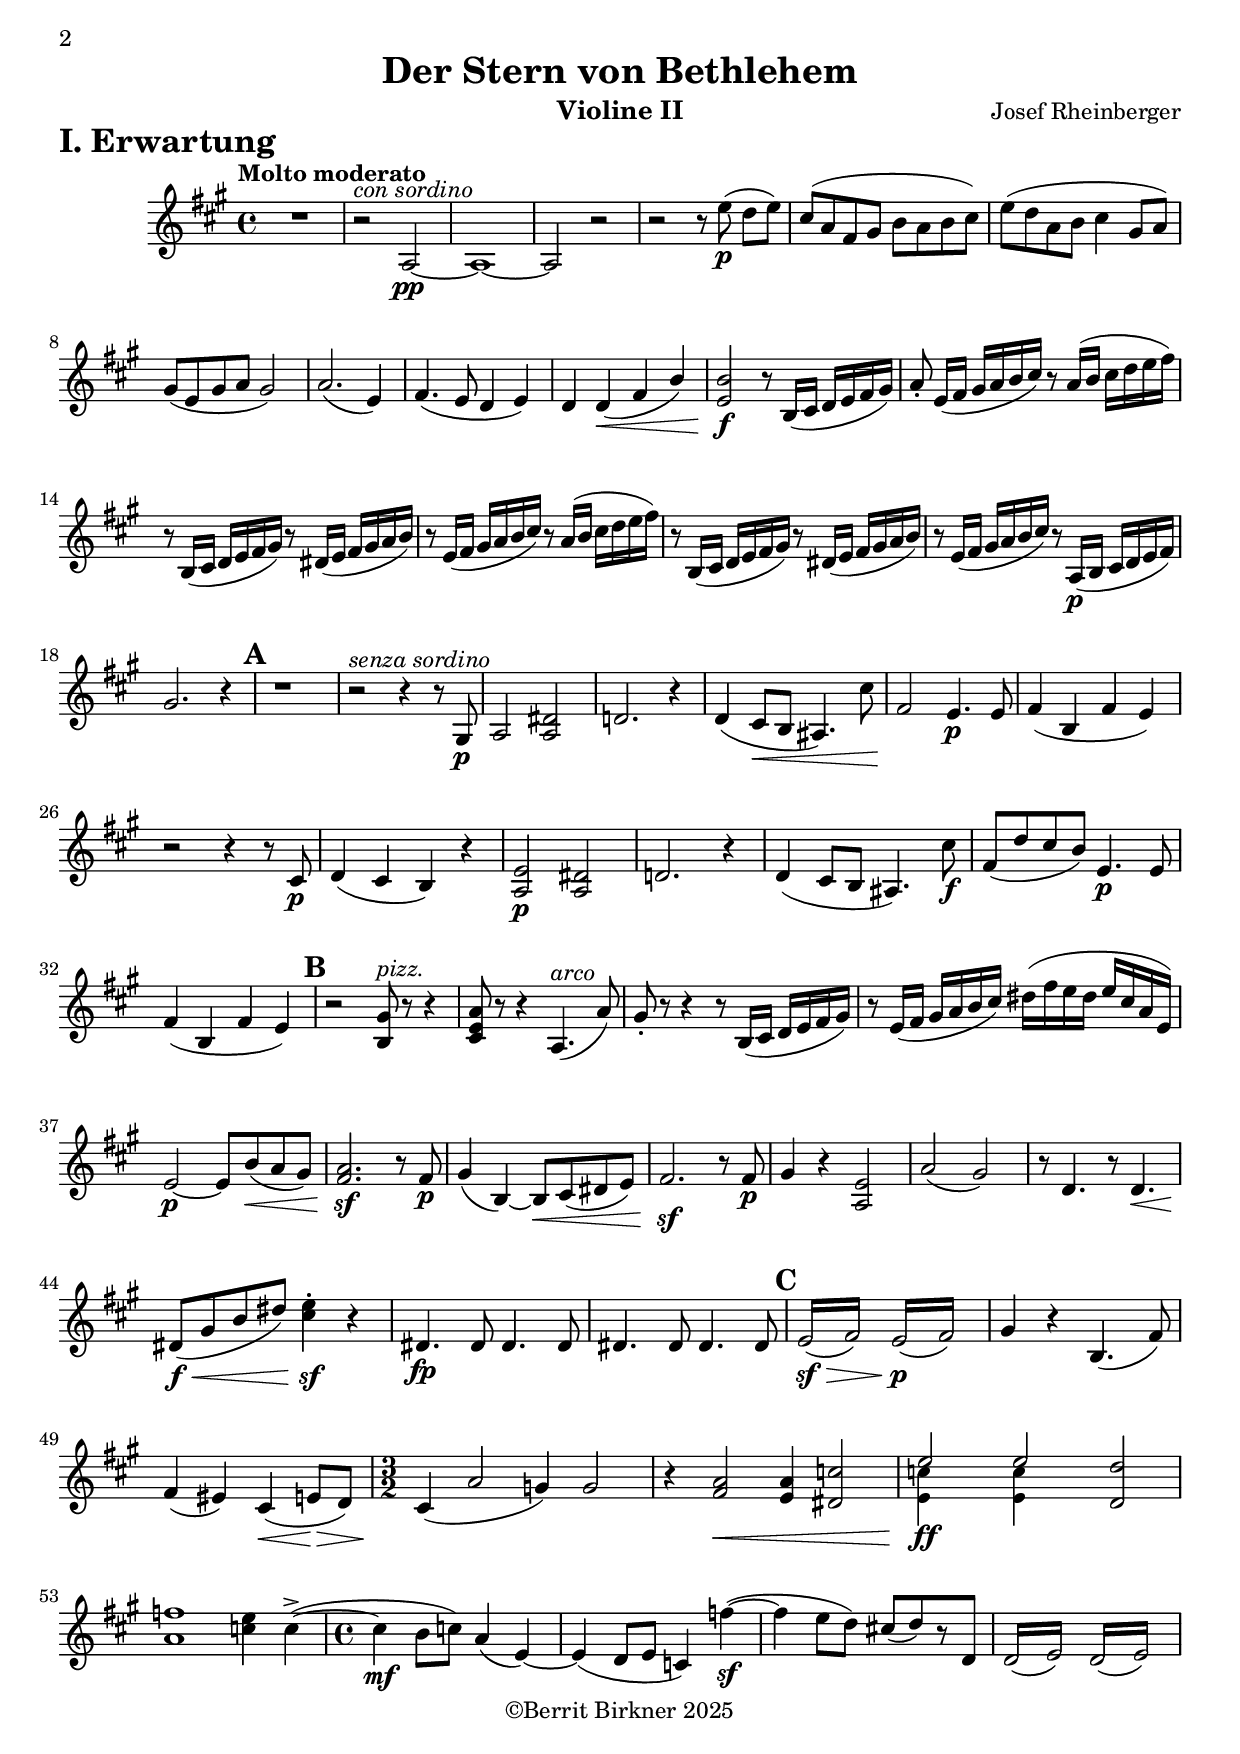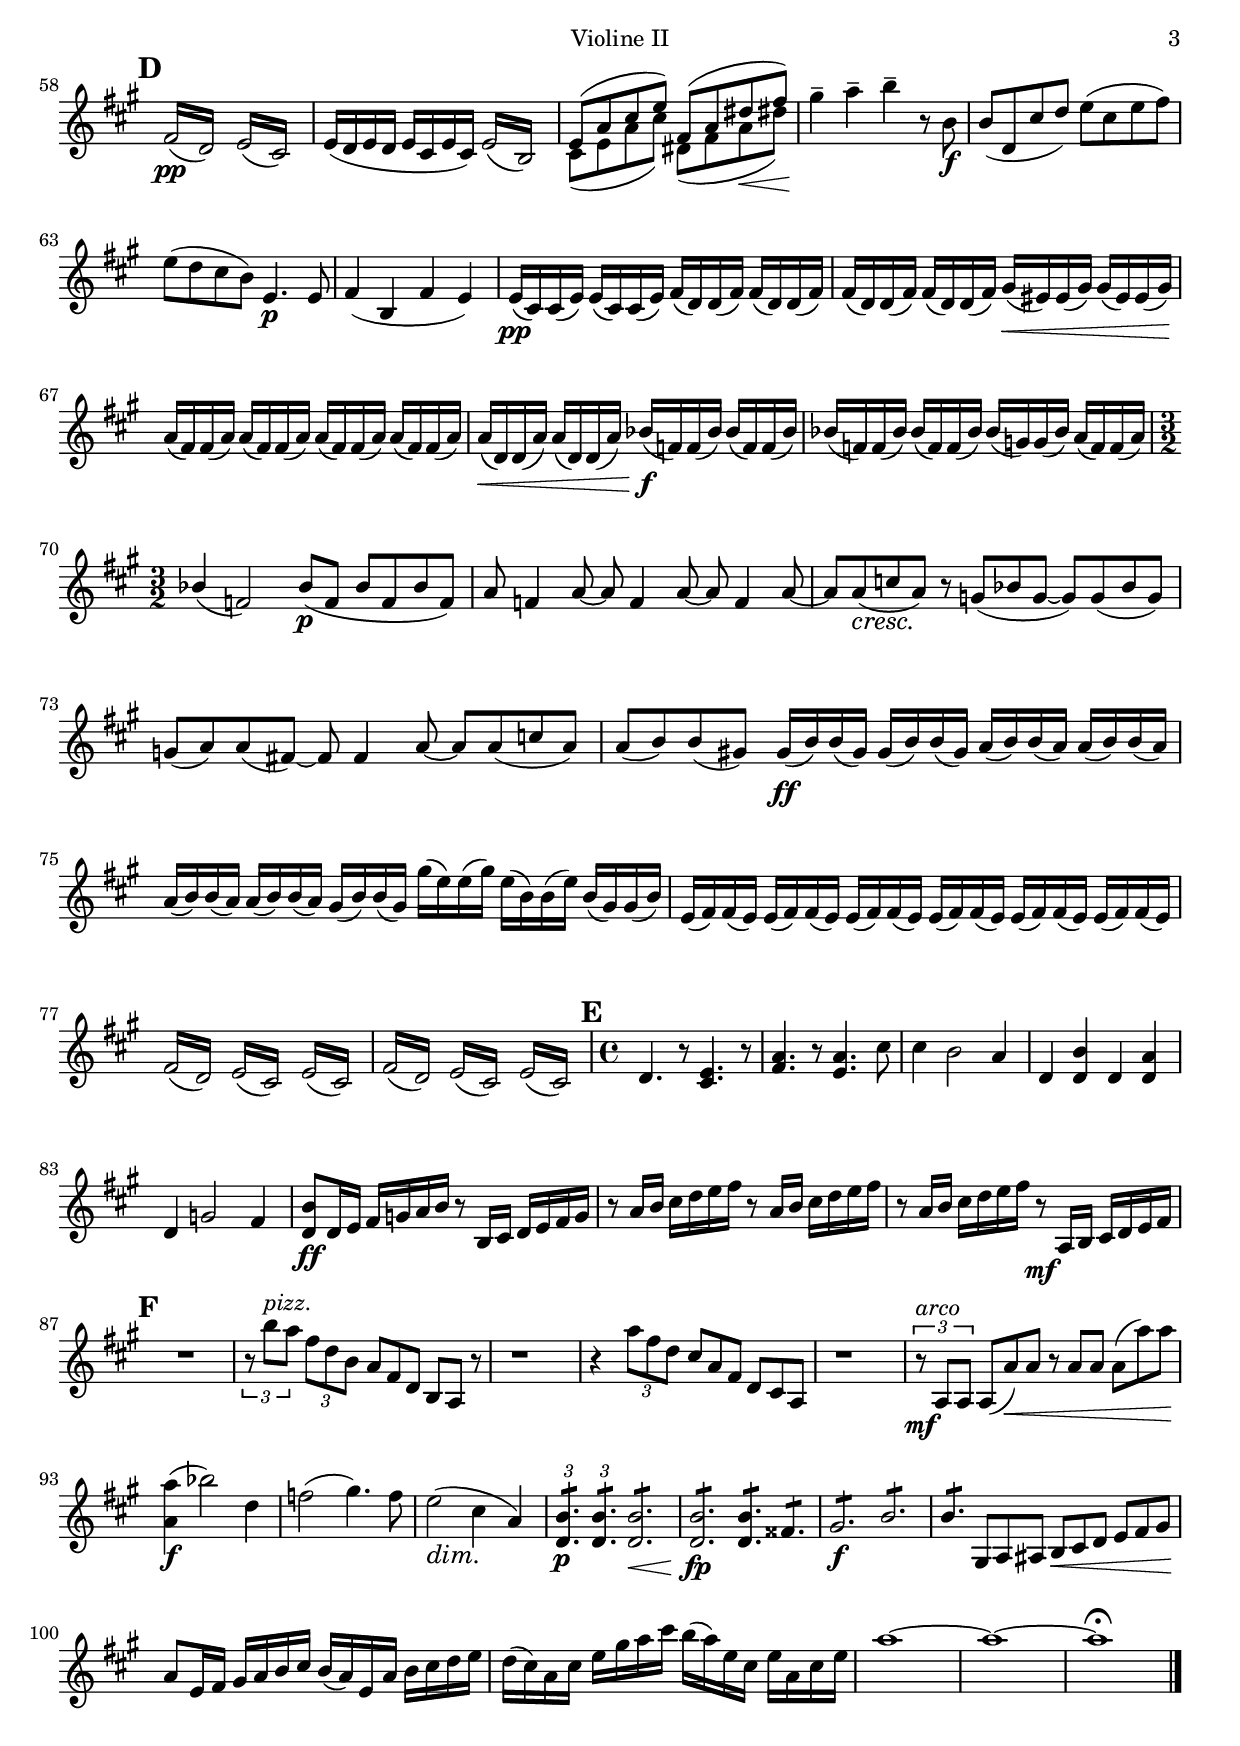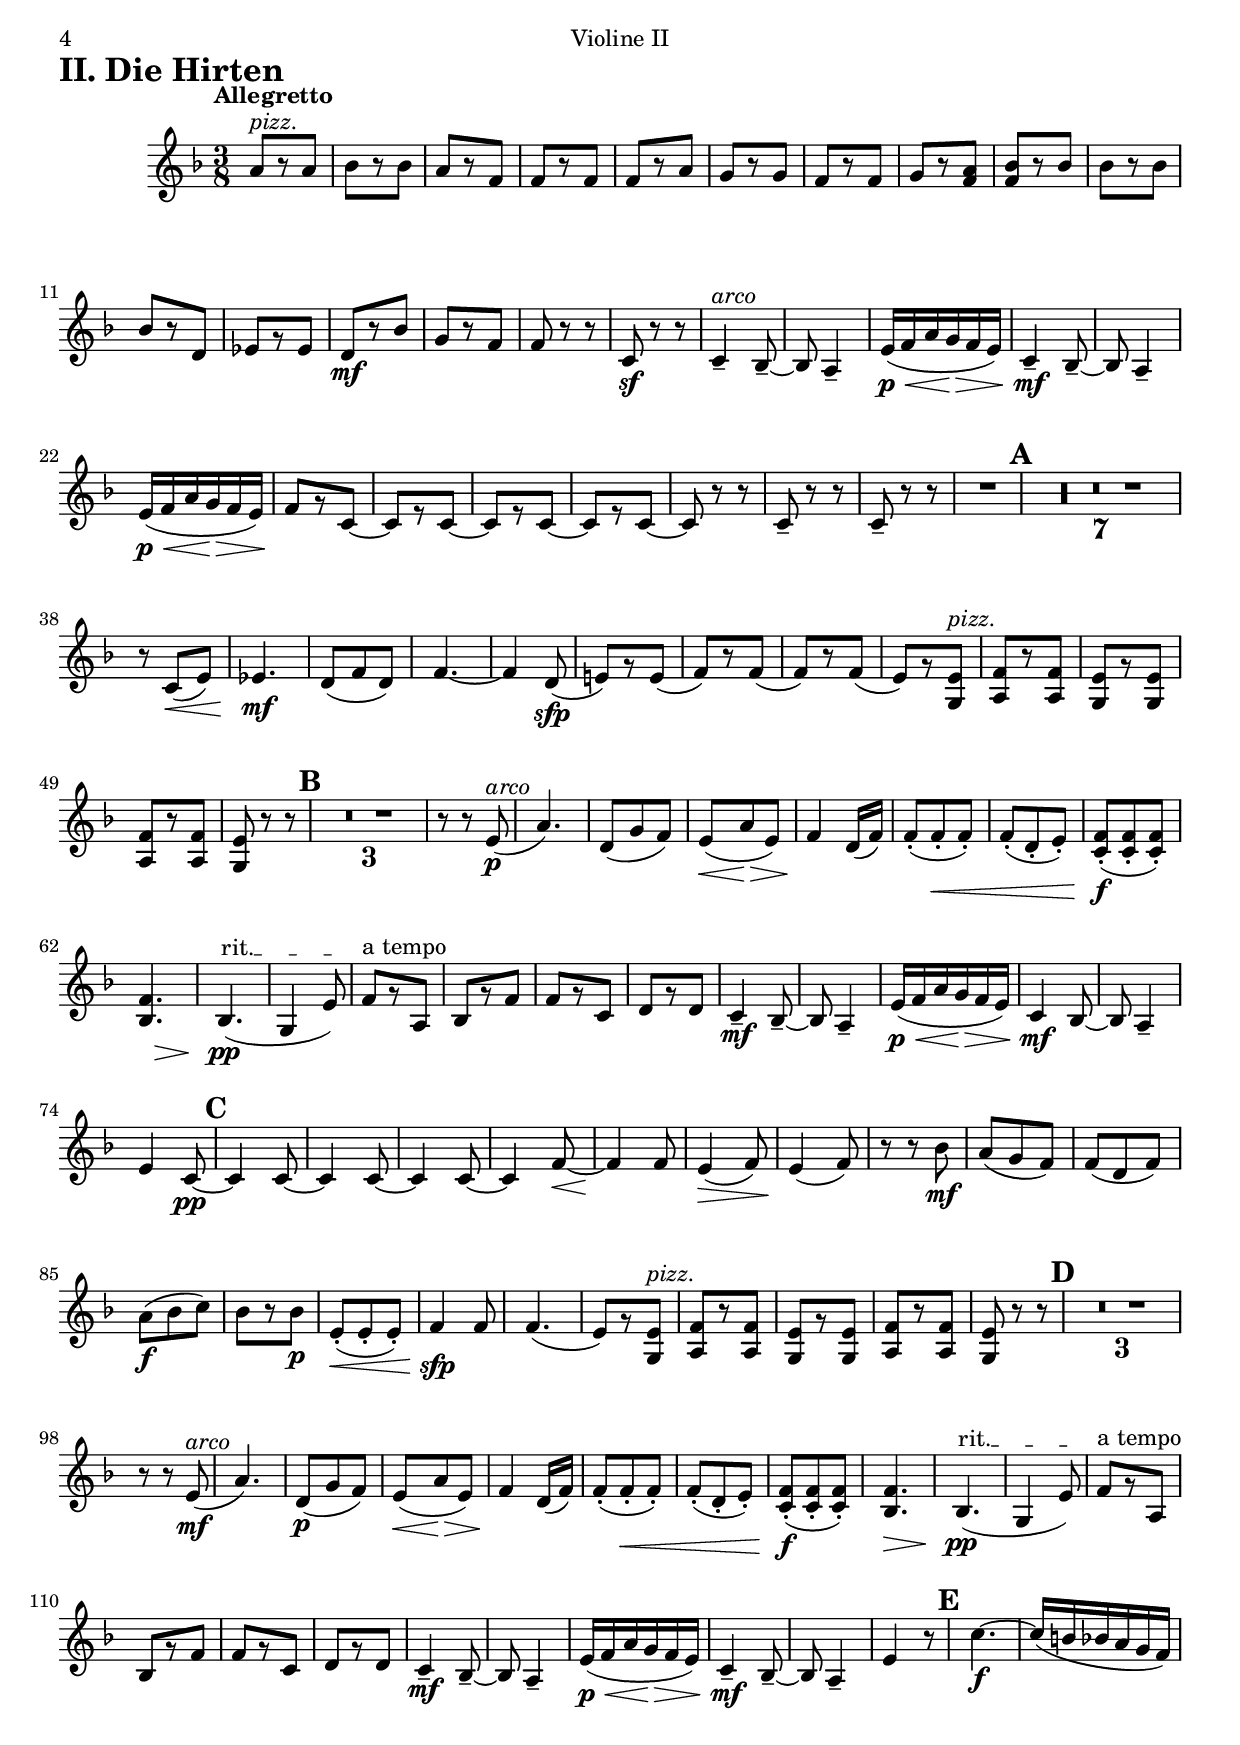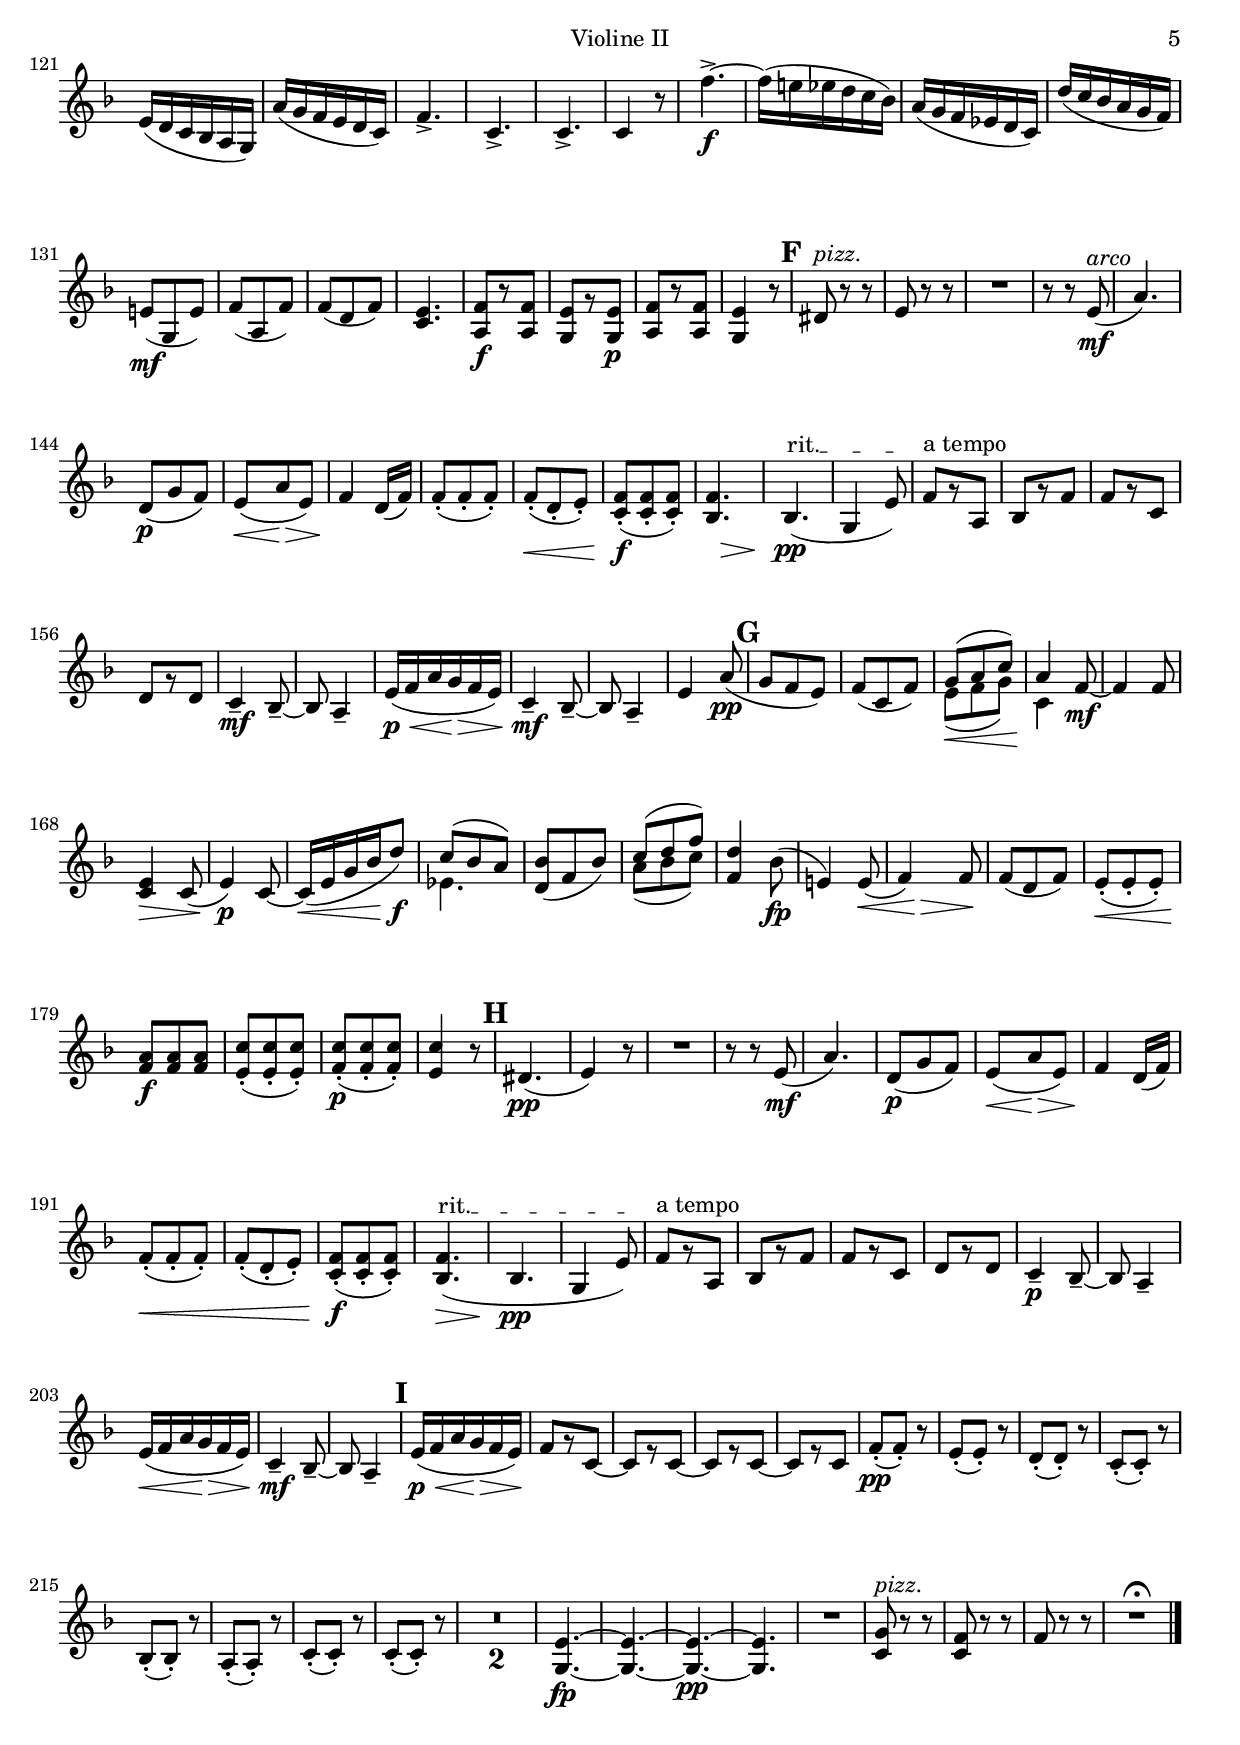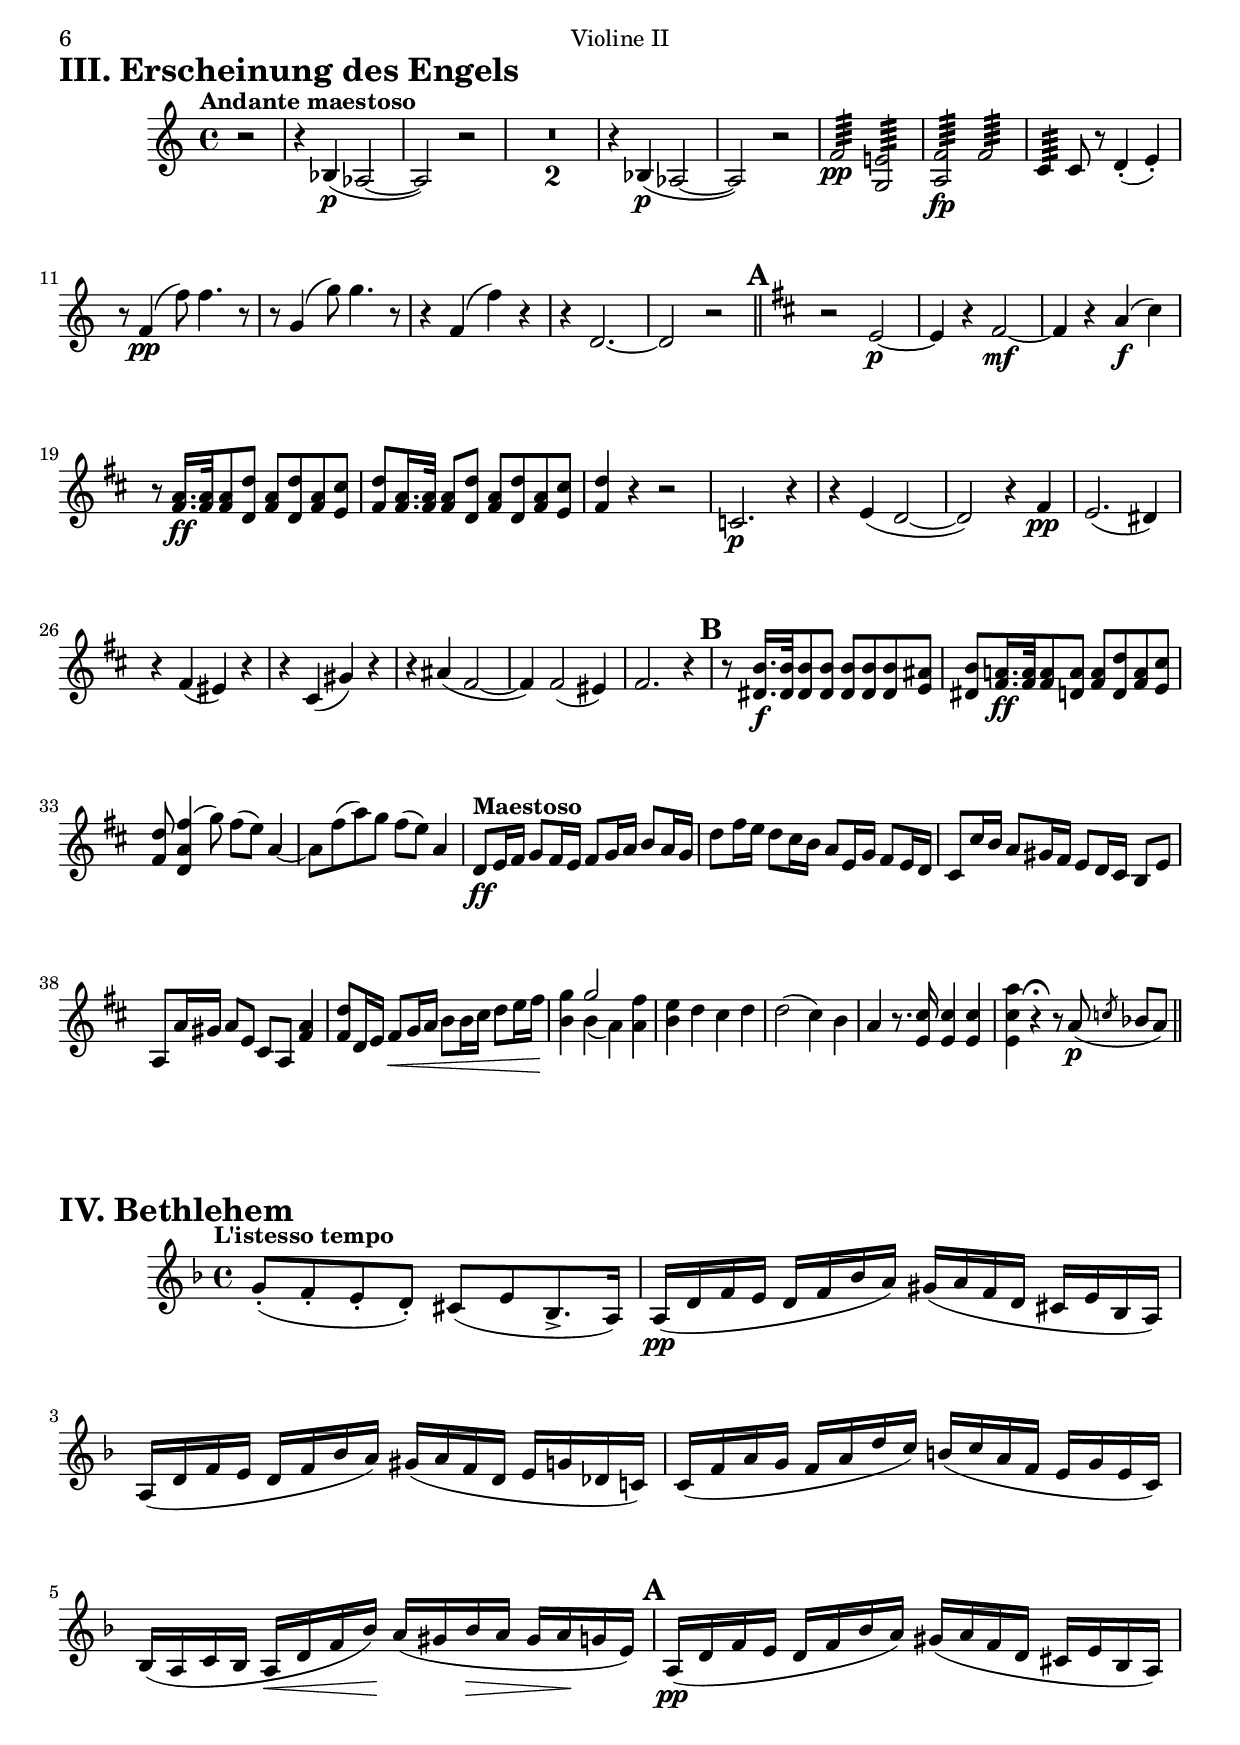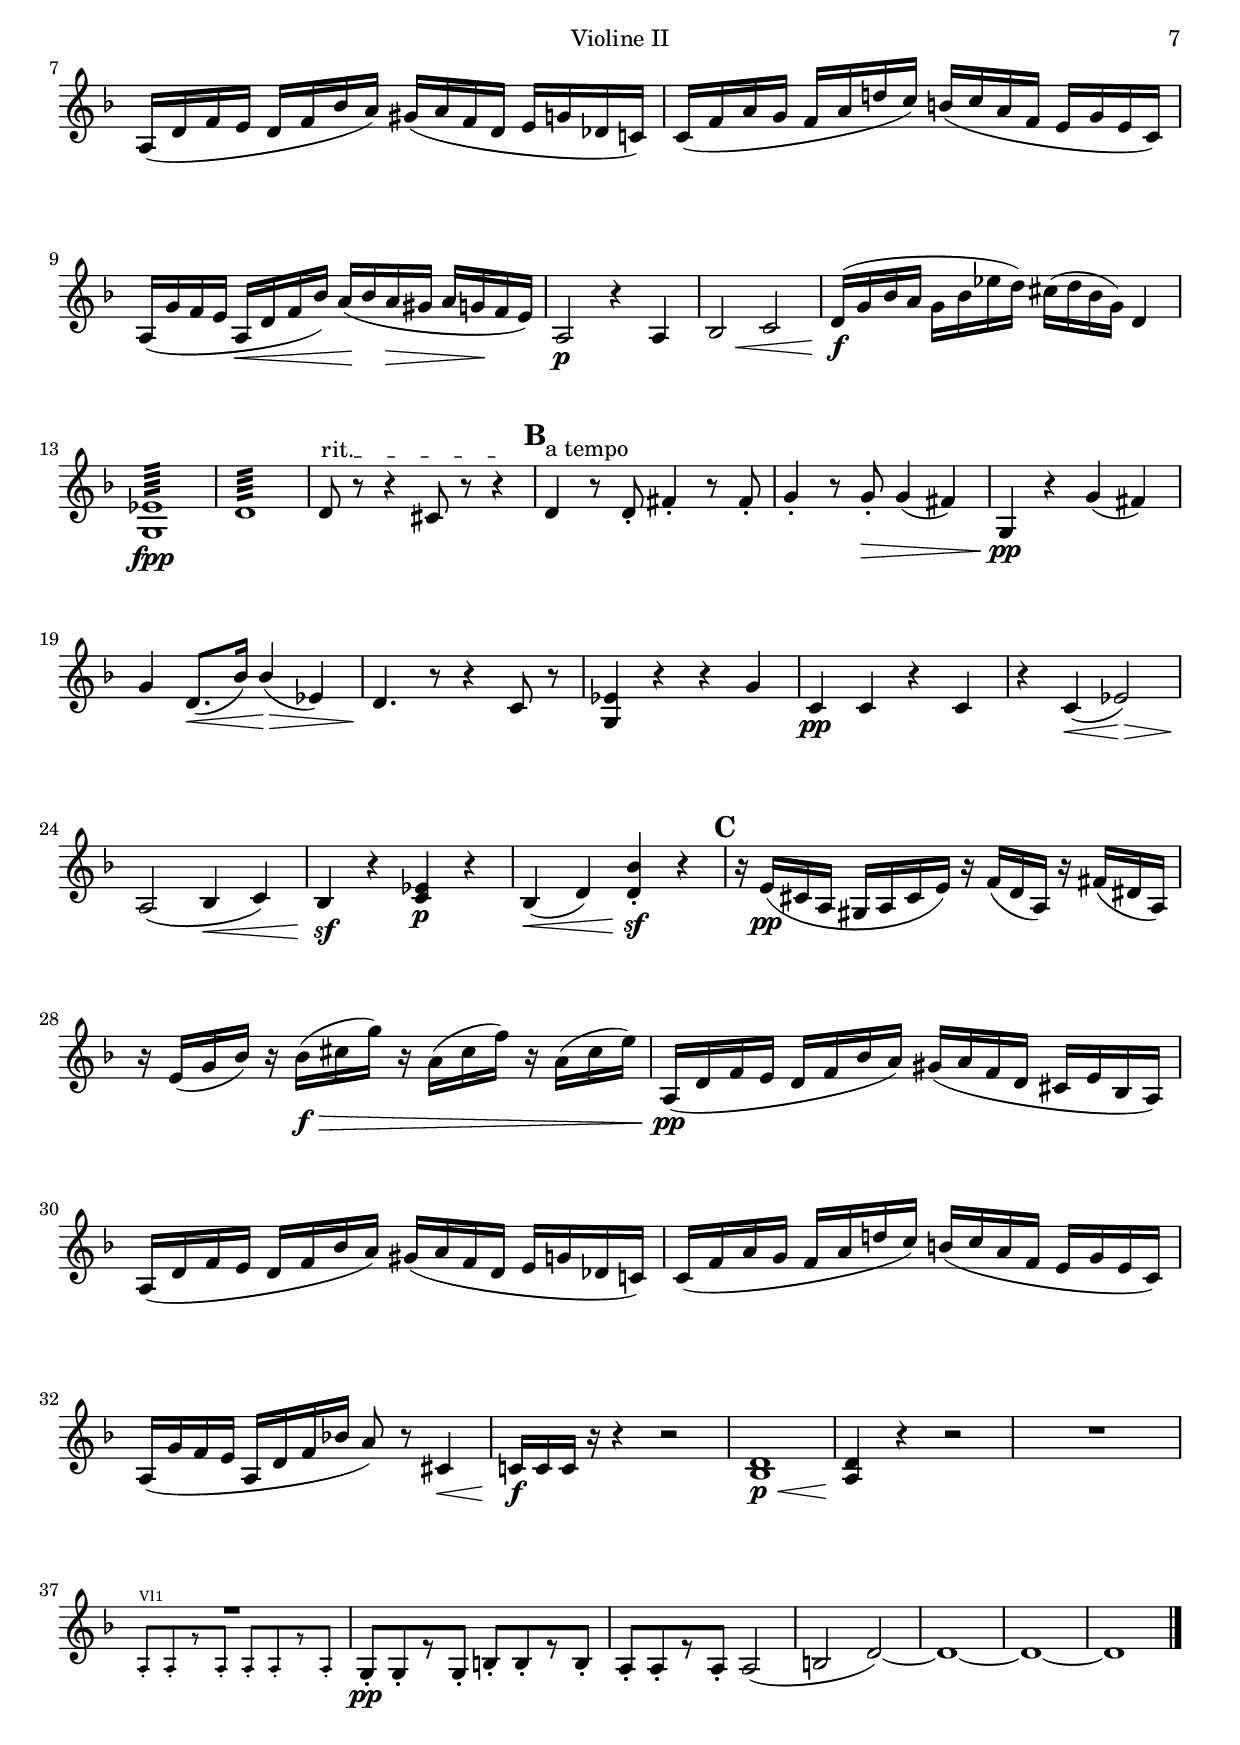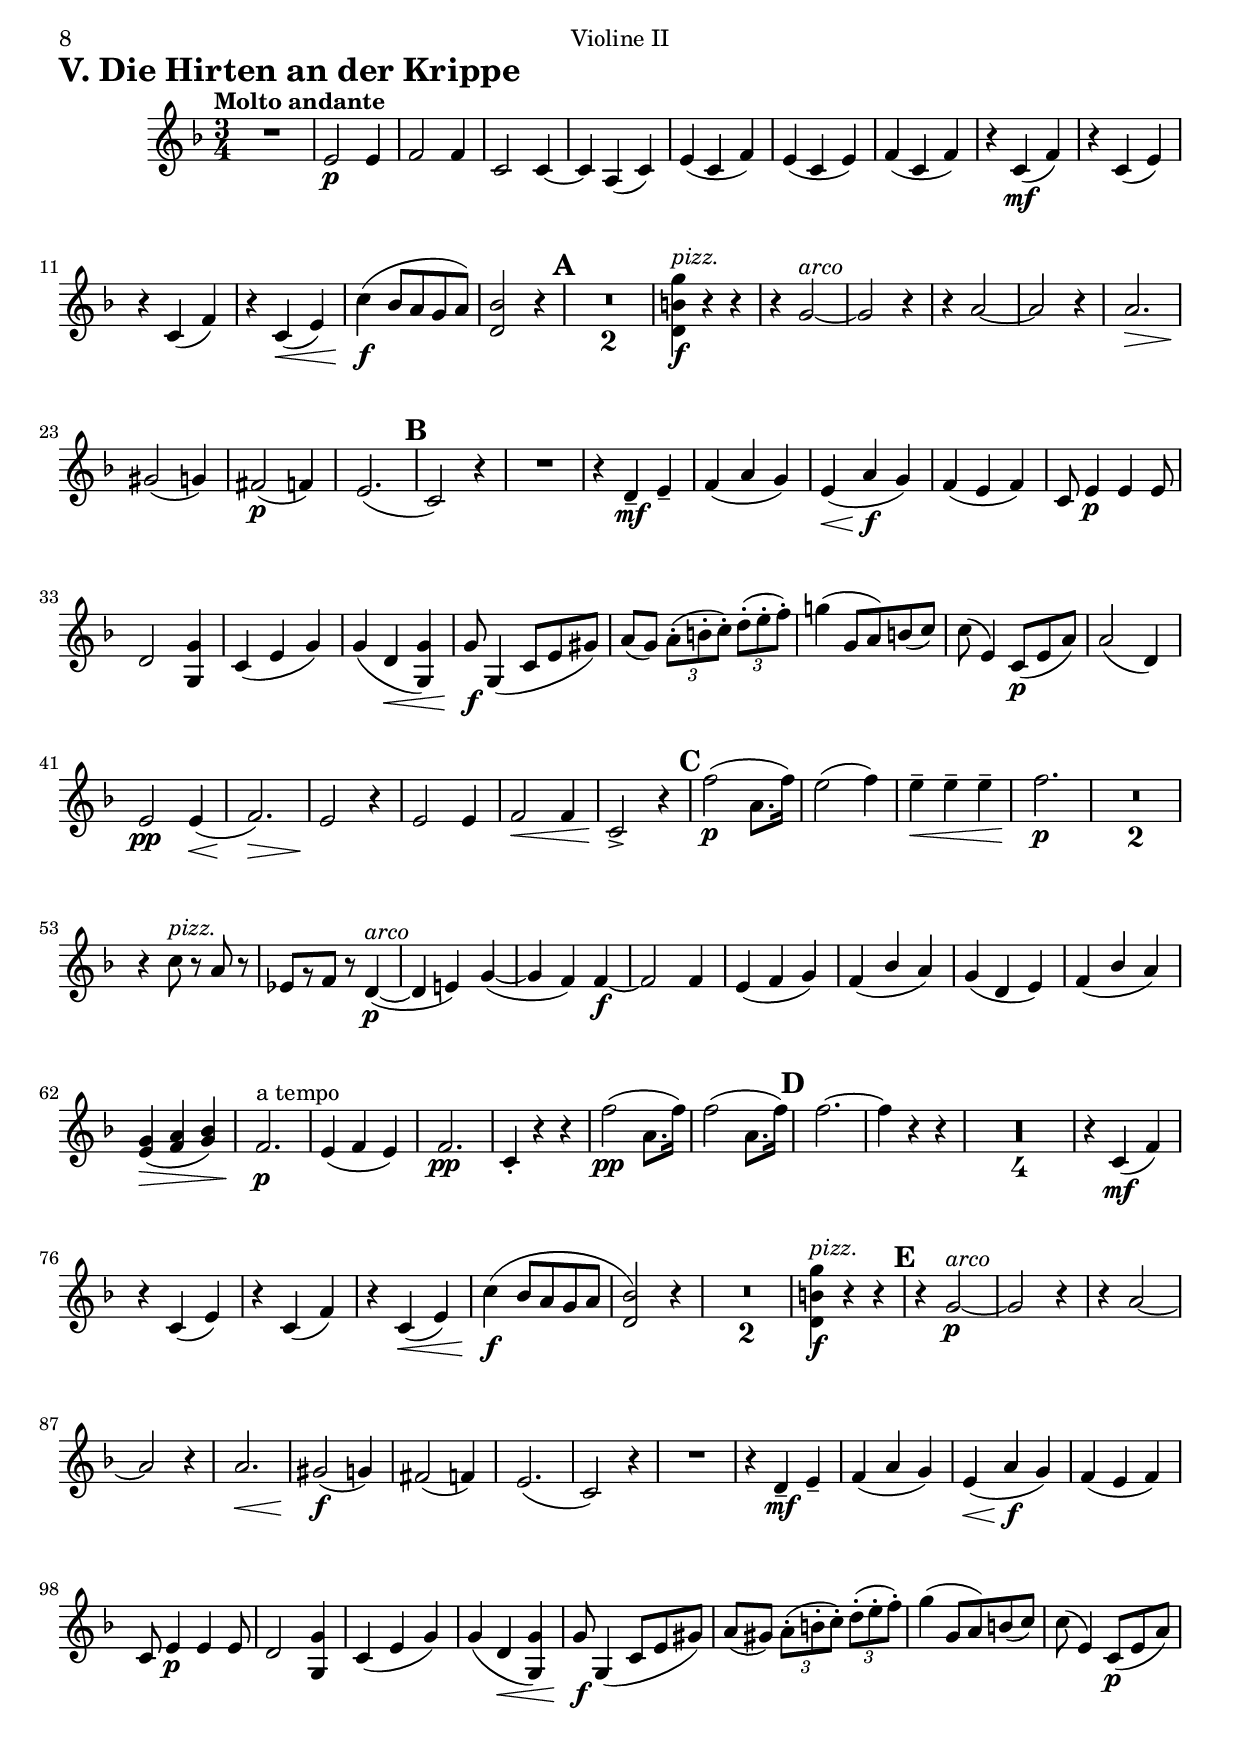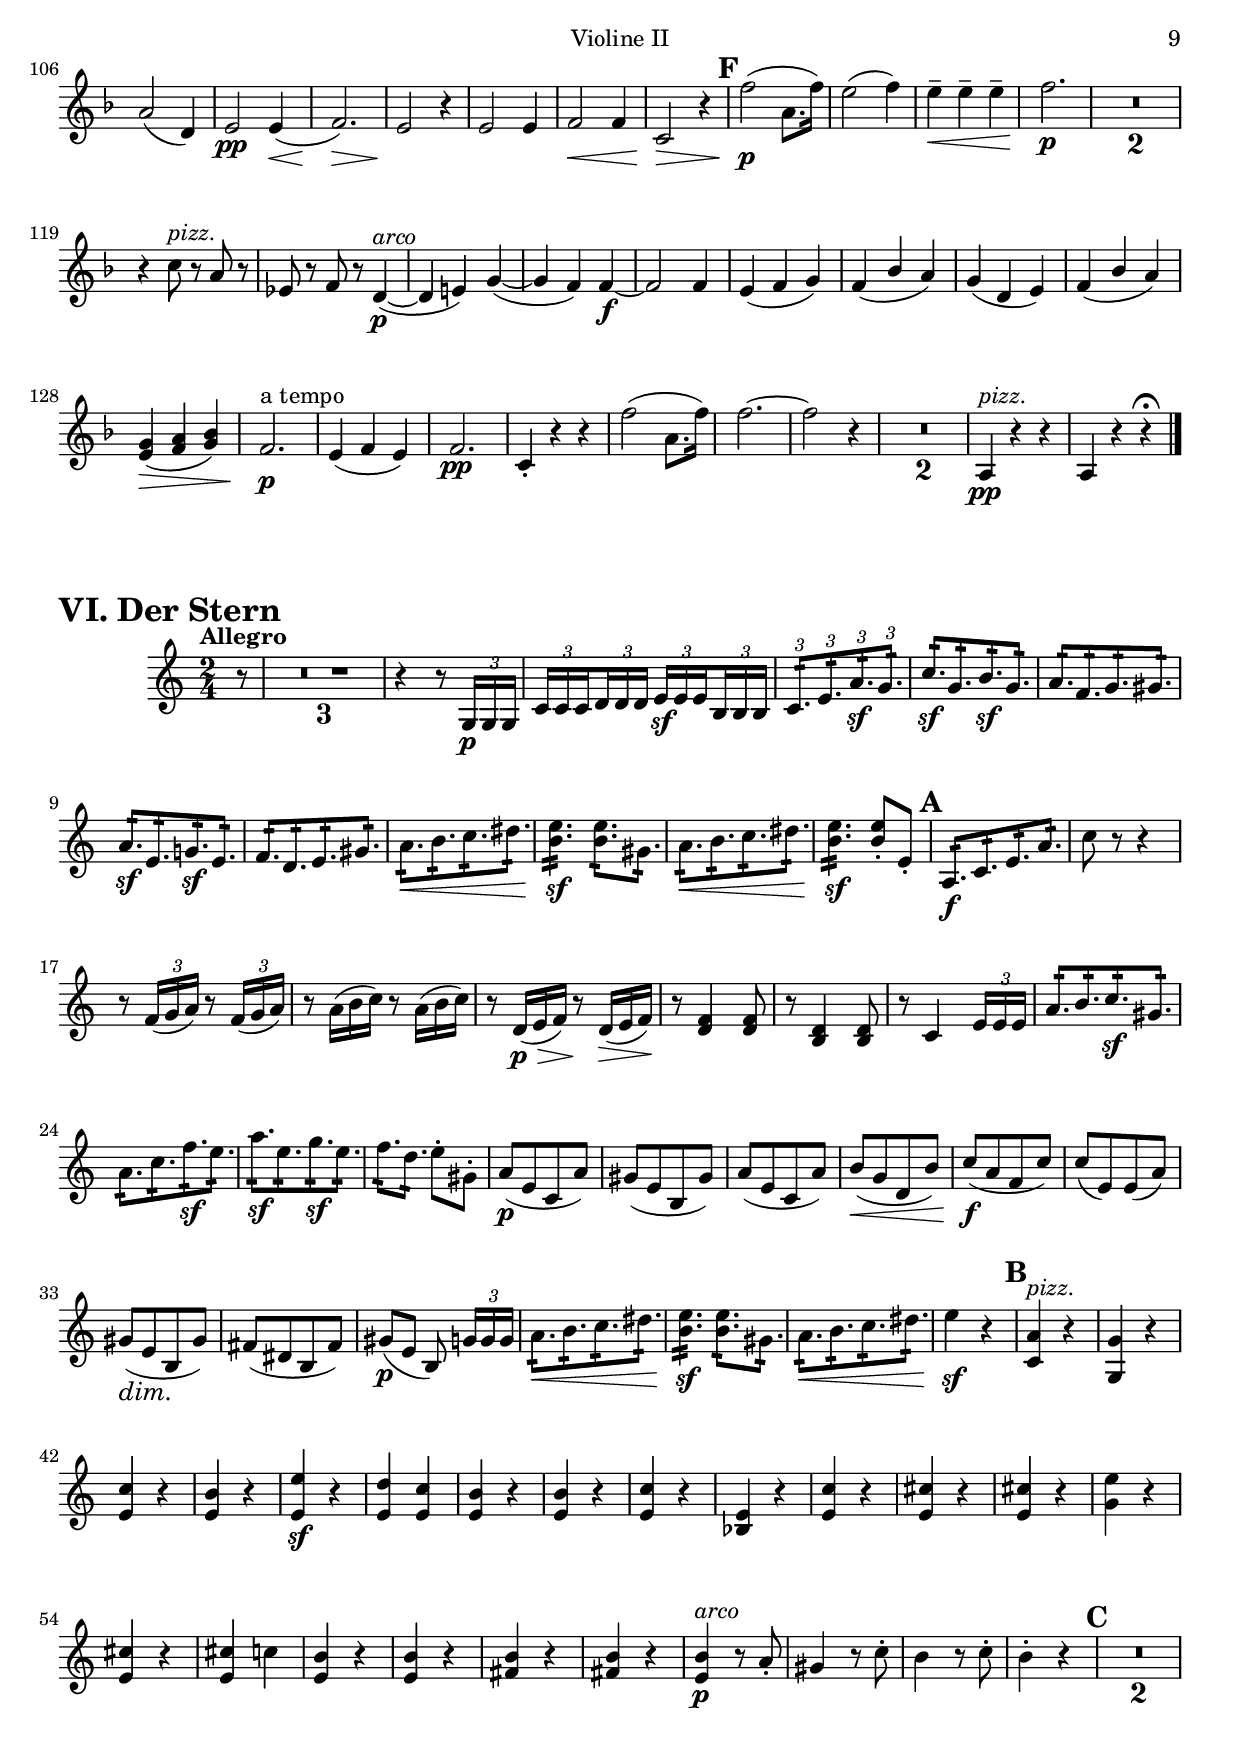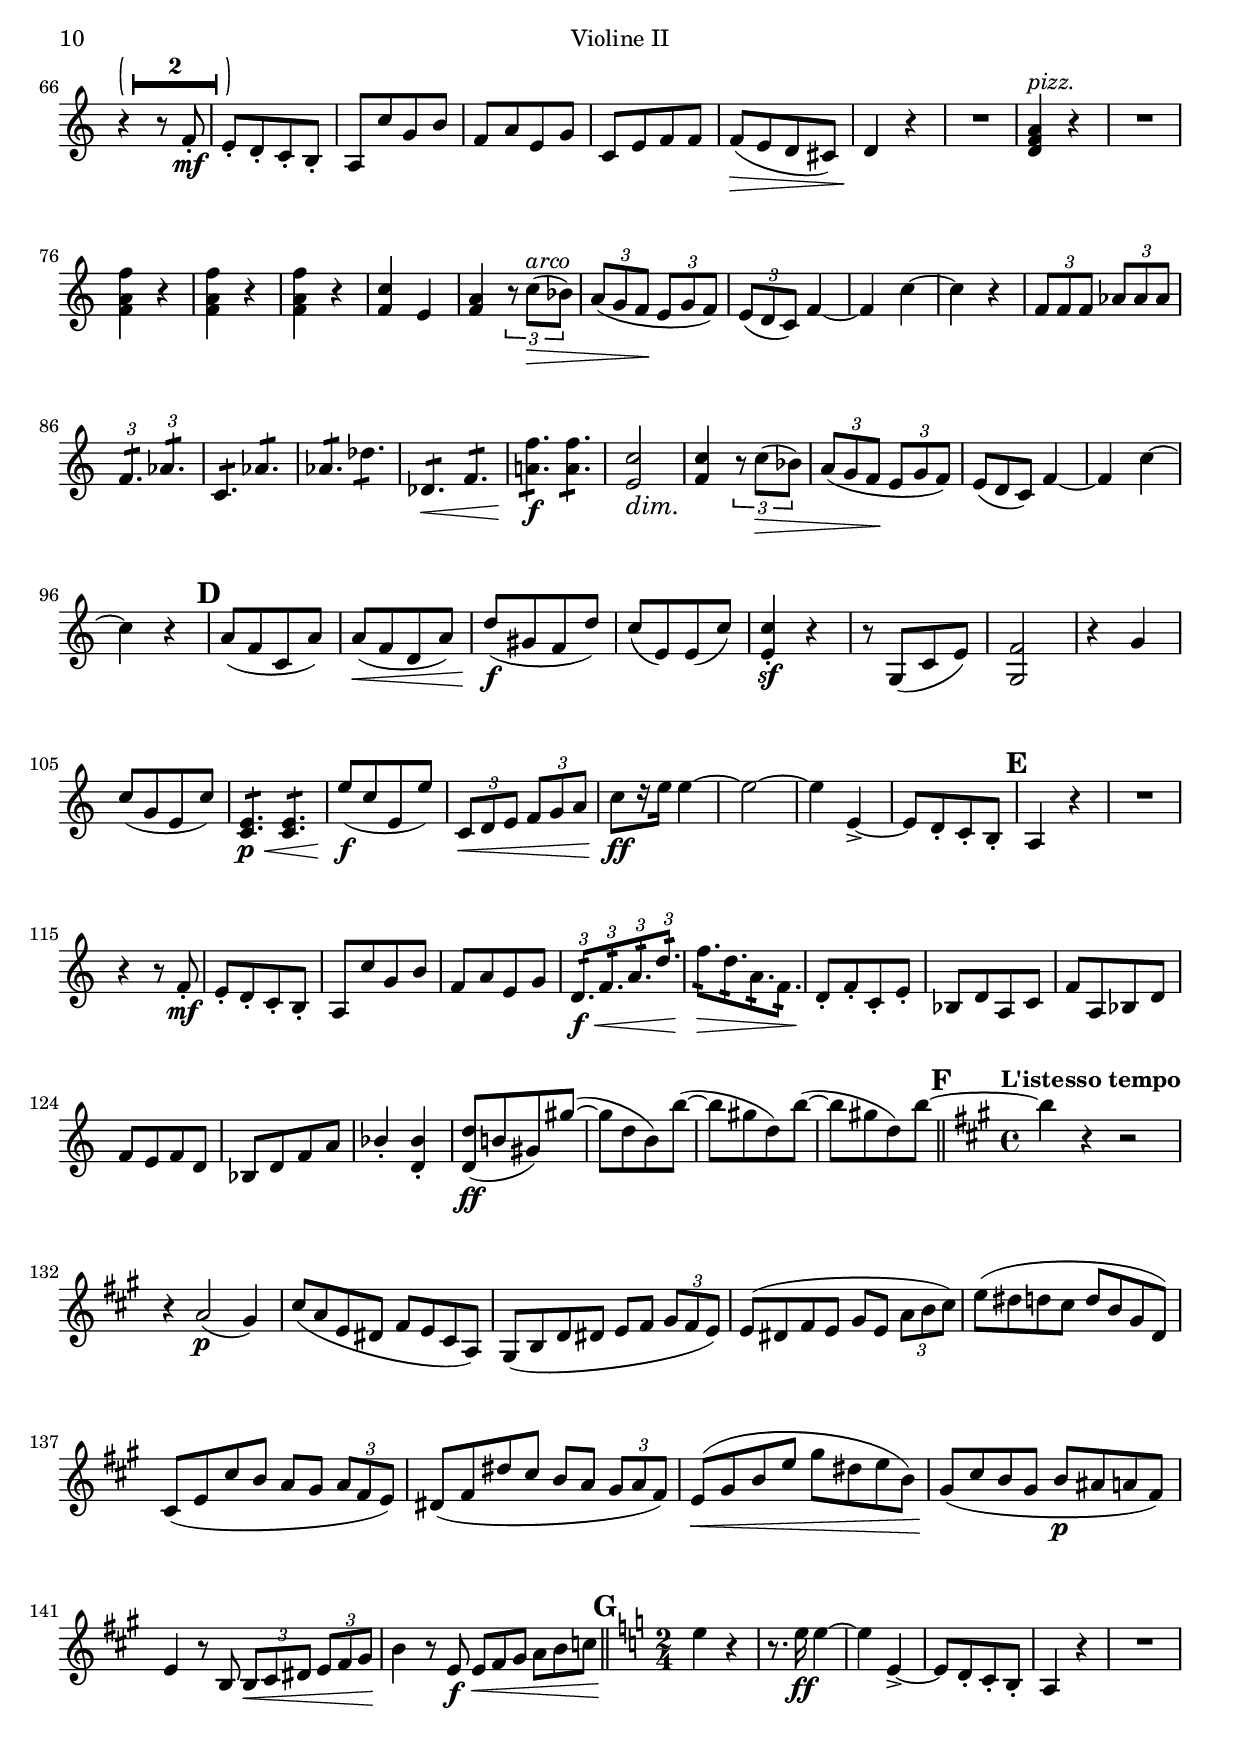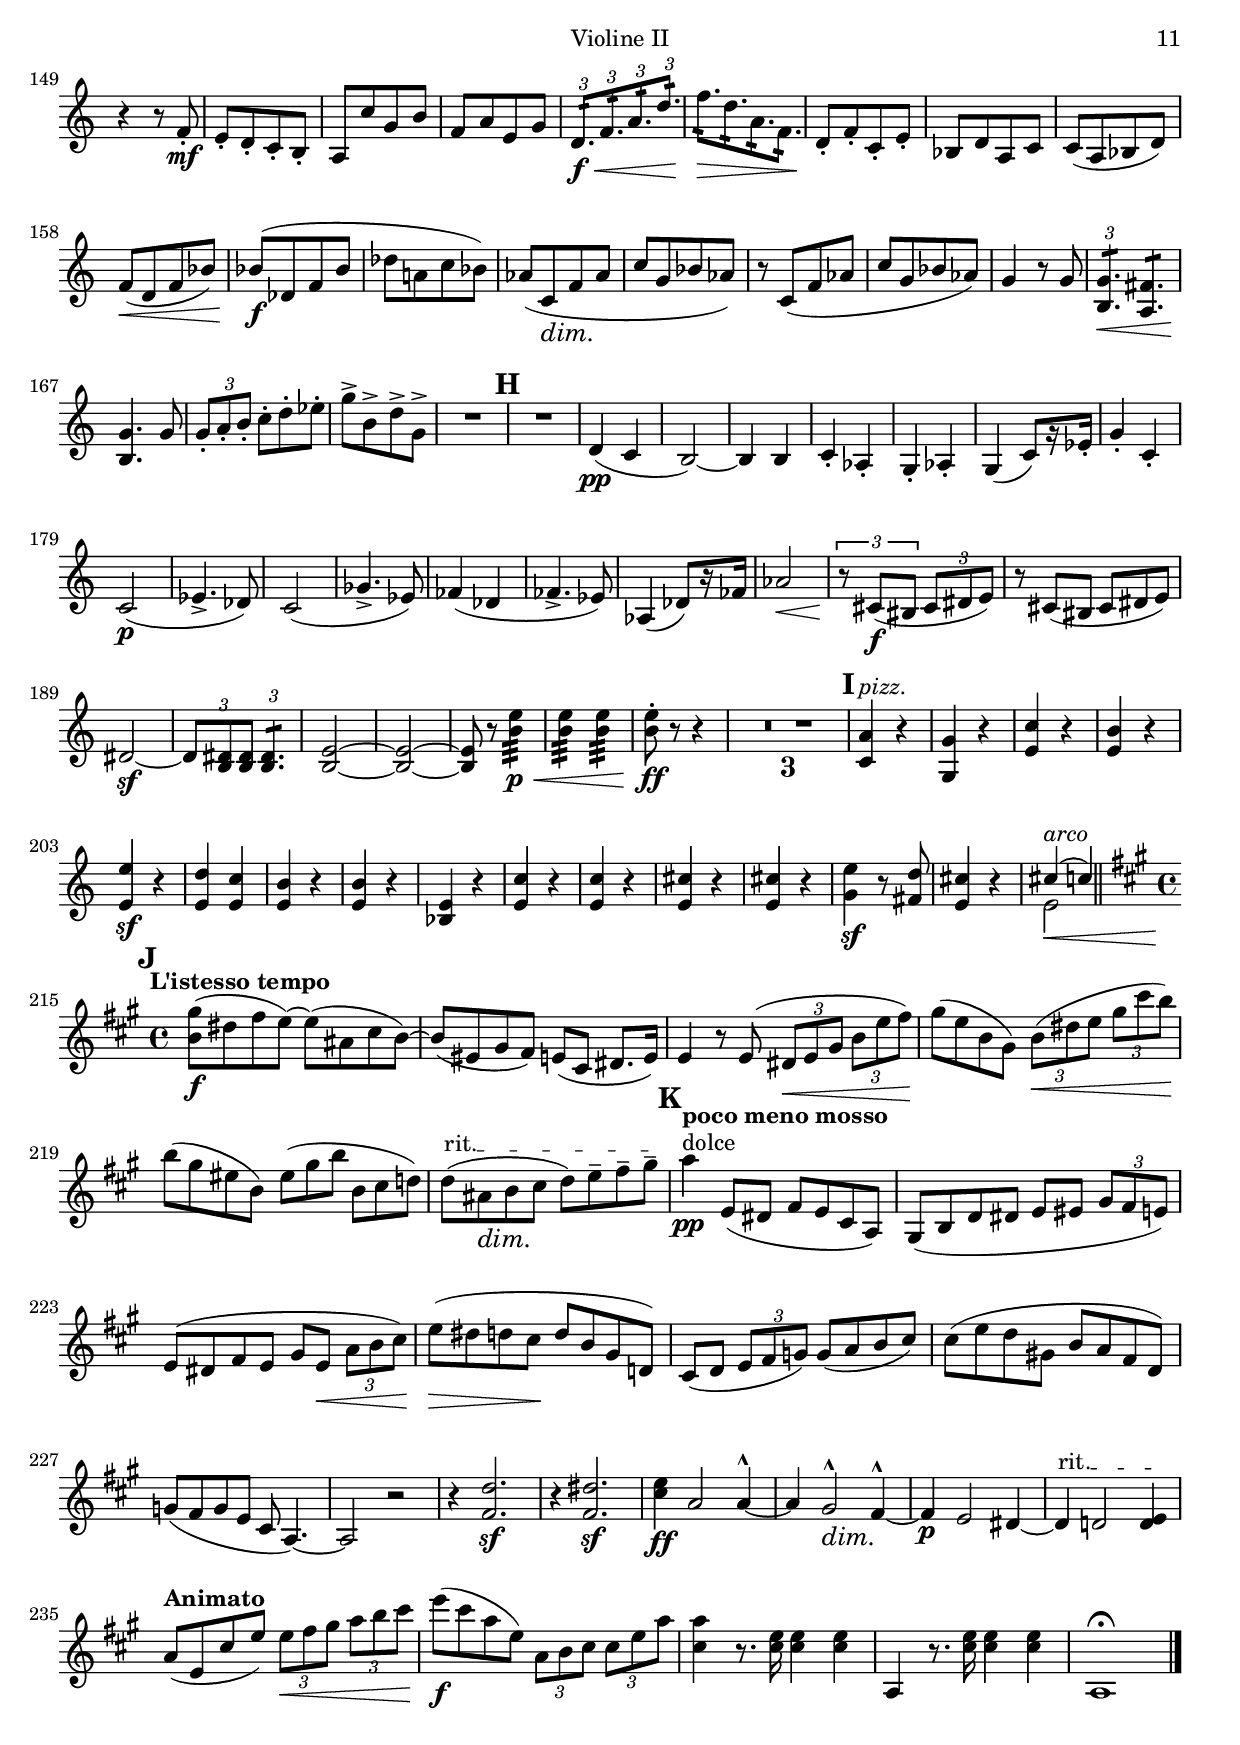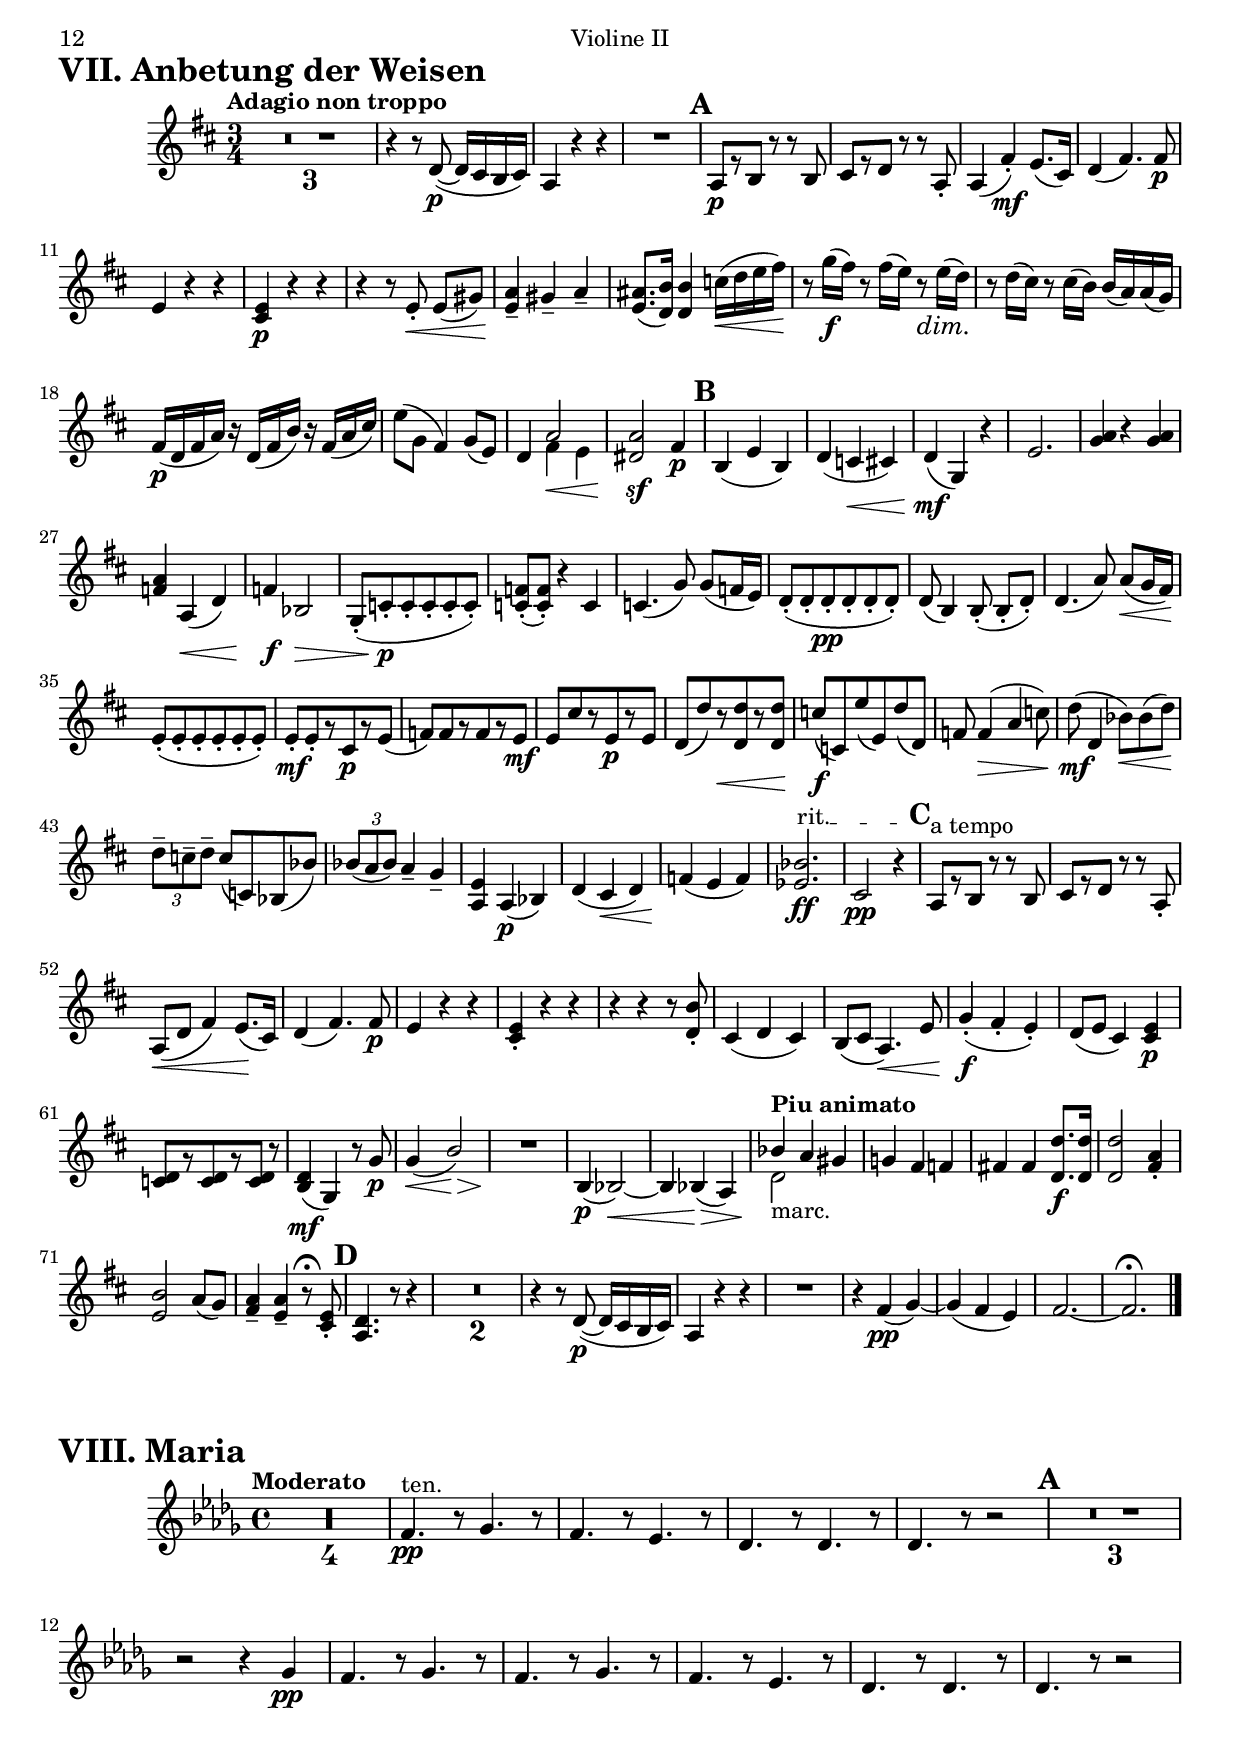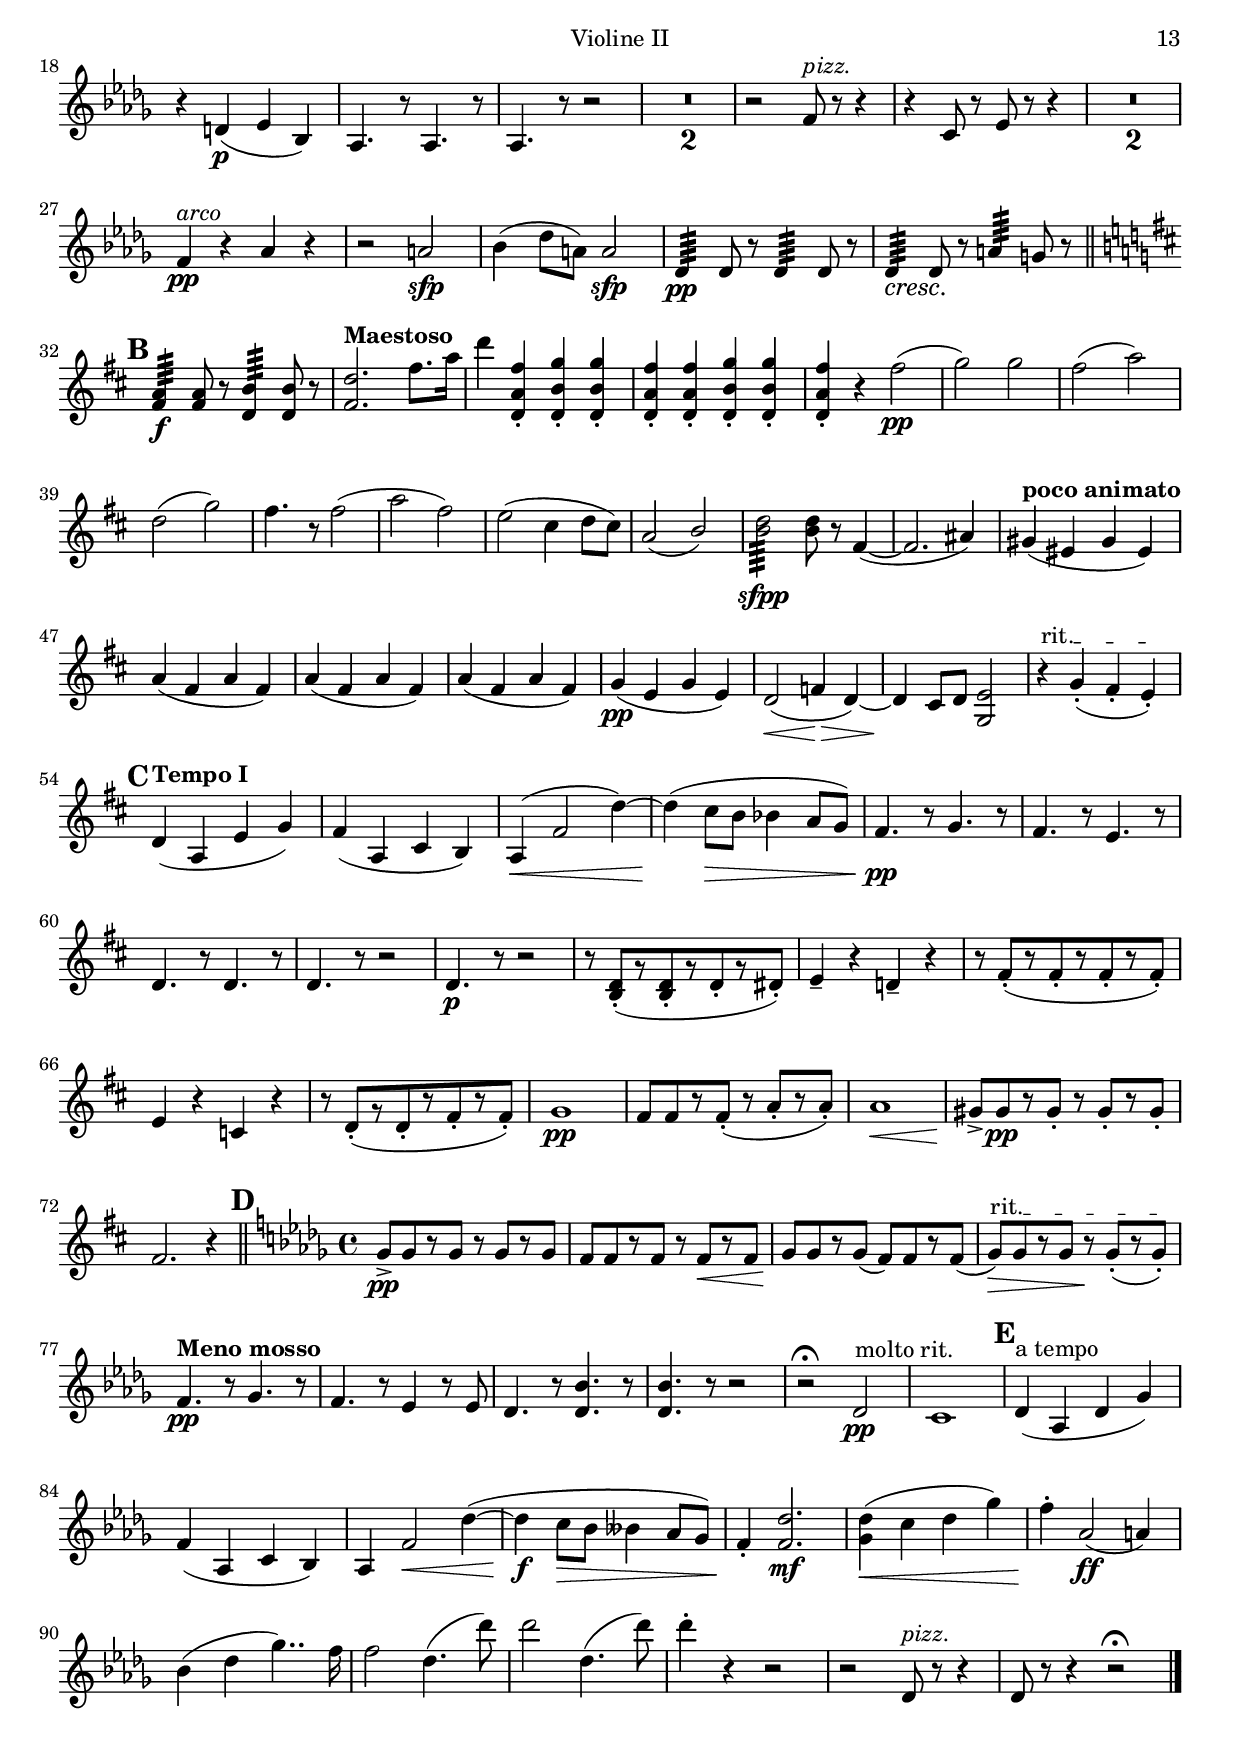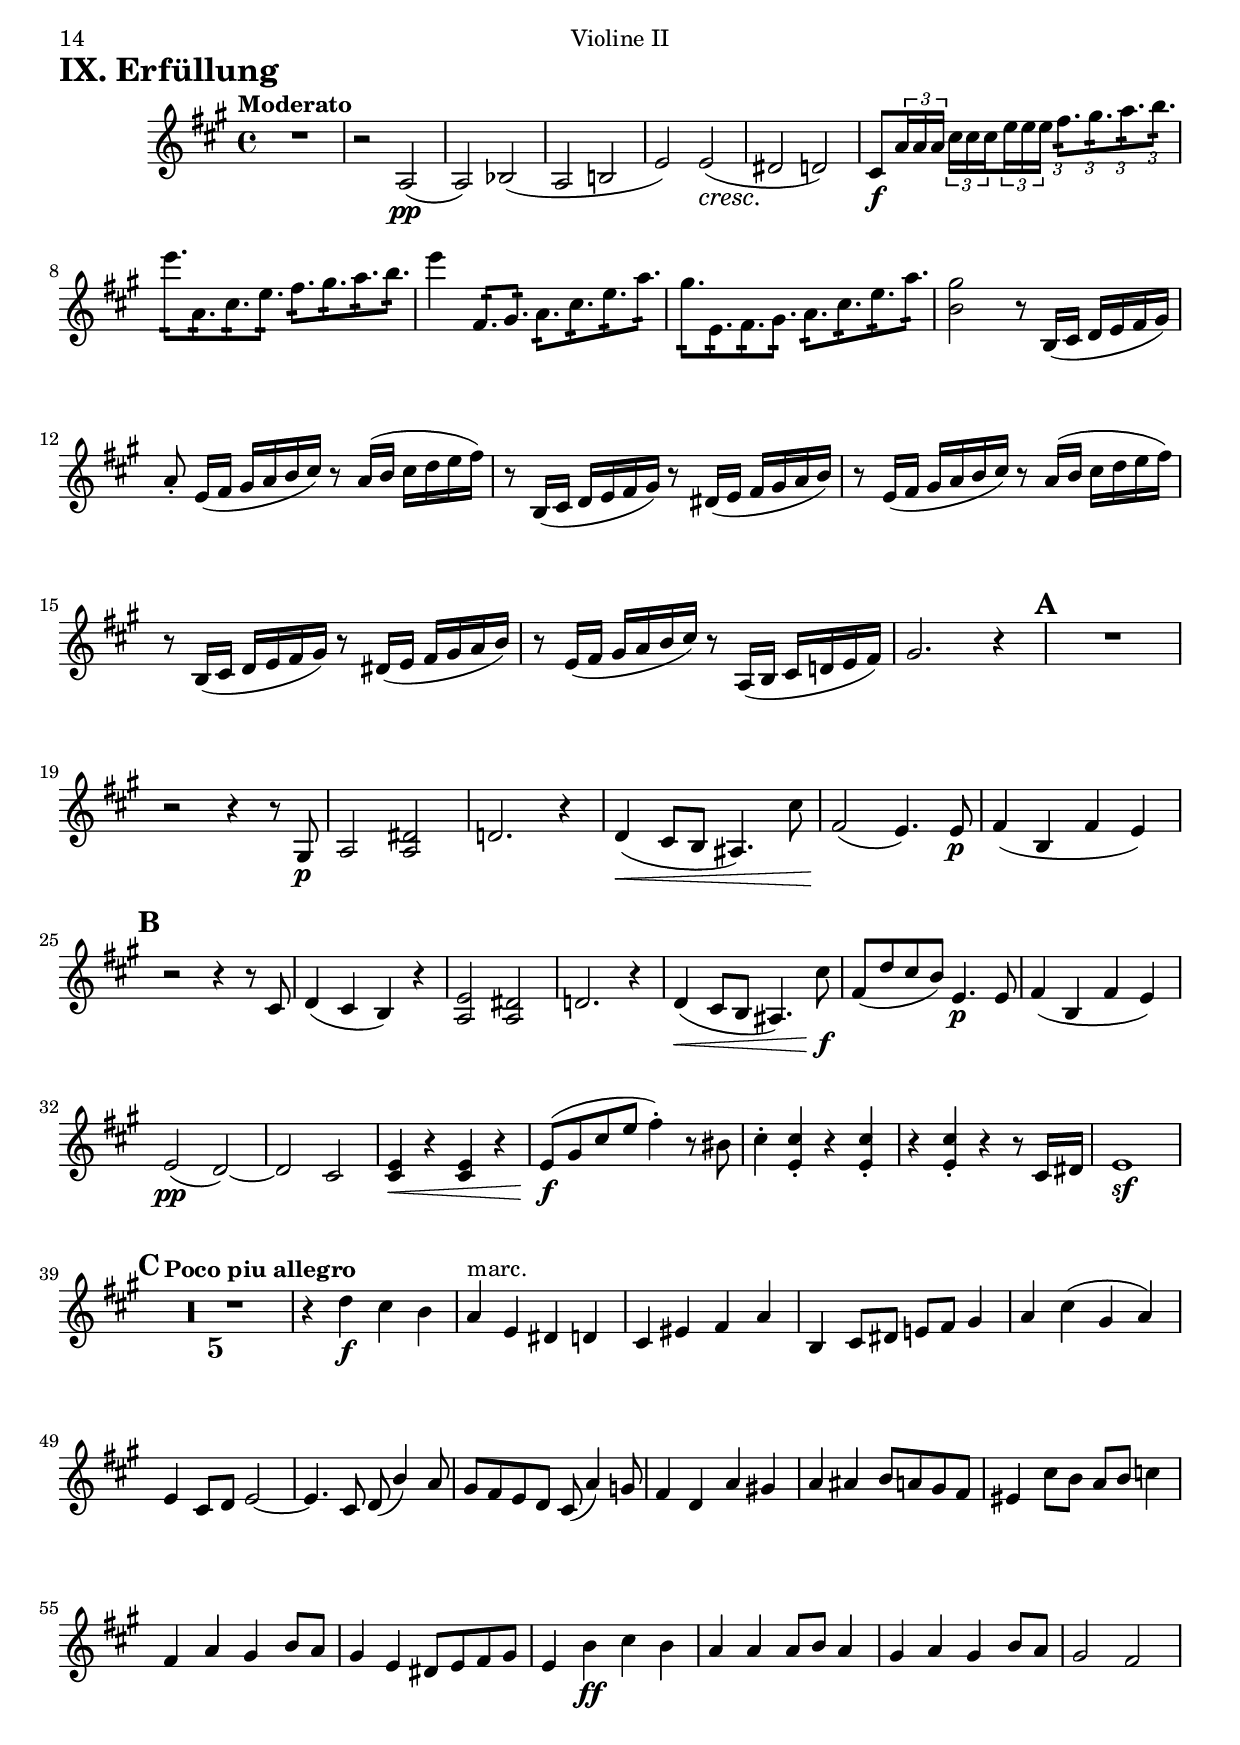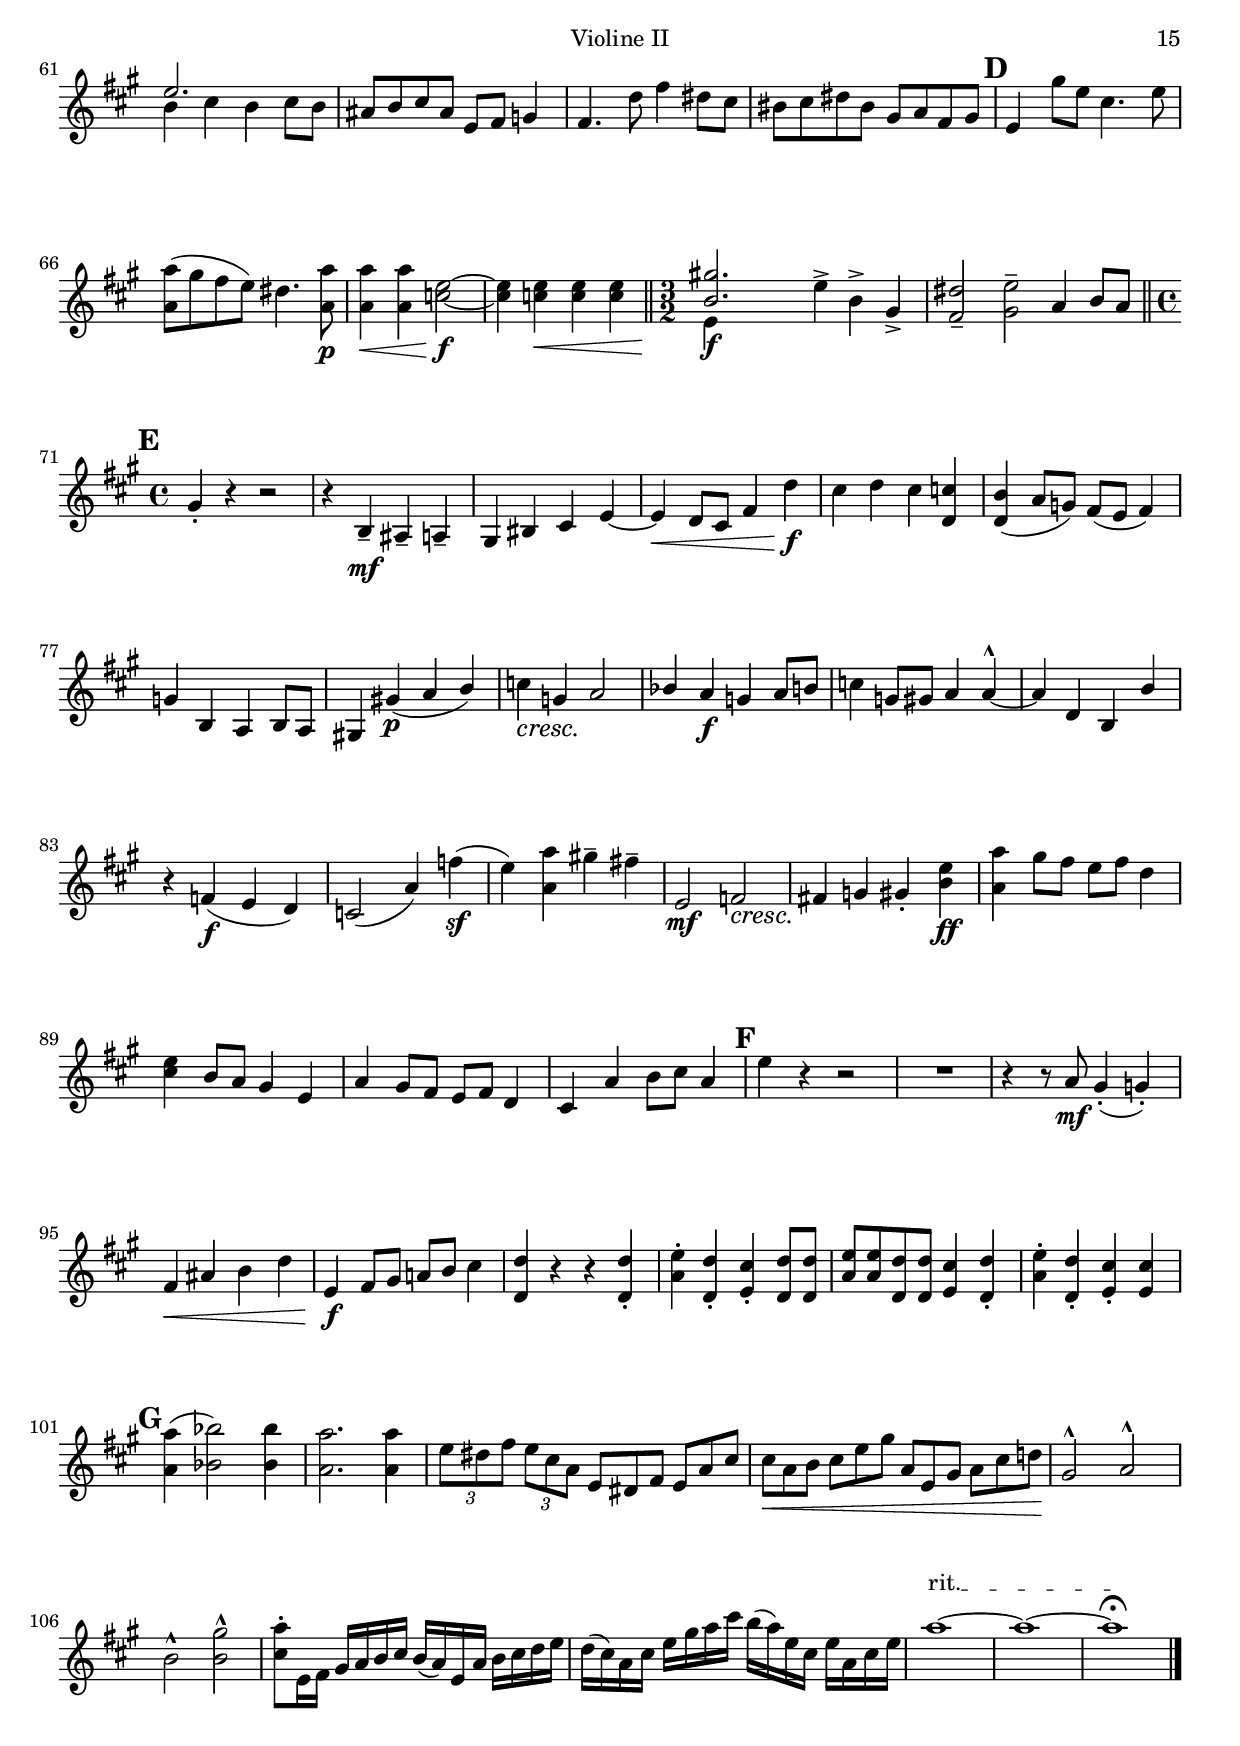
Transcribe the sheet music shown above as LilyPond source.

\version "2.24.4"
\language "deutsch"

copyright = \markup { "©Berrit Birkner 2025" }

\header {
  title = "Der Stern von Bethlehem"
  instrument = "Violine II"
  composer = "Josef Rheinberger"
  % LilyPond-Standard-Tagline entfernen
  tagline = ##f
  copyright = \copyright
}

ffp = #(make-dynamic-script "ffp")
fpp = #(make-dynamic-script "fpp")
sfpp = #(make-dynamic-script "sfpp")
%% fix sempre p alignment
psem =
#(make-dynamic-script
  (markup #:hspace 0
          #:translate '(-1.85 . 0)
          #:line (#:dynamic "p"
                            #:normal-text "sempre")))
ppppsem =
#(make-dynamic-script
  (markup #:hspace 0
          #:translate '(-1.85 . 0)
          #:line (#:dynamic "pppp"
                            #:normal-text "sempre")))

dynamicVoice = { \override Voice.Rest.stencil = ##f }

get = \markup{\right-align "get."}
pocoCresc = { \once\set crescendoText = \markup{\italic { "poco cresc." } } }
sempreCresc = { \once\set crescendoText = \markup{\italic { "sempre cresc." } } }
moltoRit = { \override TextSpanner.bound-details.left.text = \markup { \upright "molto rit." } }
rit = { \override TextSpanner.bound-details.left.text = \markup { \upright "rit." } }
sulG = \markup { "G-Saite" }
conSord = \markup { \italic {"con sordino"} }
senSord = \markup { \italic {"senza sordino"} }
% pizz = #(define-music-function () ()
%   #{
%     % Show the playing instruction
%     ^\markup { "pizz." }
%     % Change the MIDI playback instrument
%     \set Staff.midiInstrument = #"pizzicato strings"
%   #})
% arco = #(define-music-function () ()
%   #{
%     ^\markup {"arco" }
%     \set Staff.midiInstrument = #"violin"
%   #})
pizz = \markup { \italic { "pizz." } }
arco = \markup { \italic { "arco" } }
aTempo = \markup { "a tempo" }
dolce = \markup { "dolce" }
marc = \markup { "marc." }
ten = \markup { "ten." }

%pausenHinweis = \markup

\paper {
  #(set-paper-size "a4")
  ragged-last-bottom = #f
  first-page-number = #2
  print-first-page-number = ##t
  scoreTitleMarkup = \markup {
    \fill-line {
      \fontsize #3 \bold \fromproperty #'header:piece
      \fromproperty #'header:opus
    }
  }
}

\layout {
  \context {
    \Voice
    \consists "Melody_engraver"
    \override Stem.neutral-direction = #UP
  }
}

global = {
  %\set Score.rehearsalMarkFormatter = #format-mark-box-numbers
  \compressEmptyMeasures
  \override Hairpin.minimum-length = 4
  \override MultiMeasureRestNumber.direction = #DOWN
  \set Score.rehearsalMarkFormatter = #format-mark-alphabet
  \override DynamicTextSpanner.style = #'none
  \tagGroup #'(unfold percent)
  \tagGroup #'(original stichnoten)
  \tagGroup #'(instrument conductor)
}

globalI= {
  \key a \major
  \time 4/4
  \tempo "Molto moderato"
  \global
}

violinII_I = \relative c'' {
  \globalI
  % Die Noten folgen hier.
  R1 |
  r2^\conSord a,~\pp |
  a1~ |
  a2 r |
  r r8 e''(\p d[ e]) | %5
  cis( a fis gis h a h cis) |
  e( d a h cis4 gis8 a) |
  gis( e gis a gis2) |
  a2.( e4) |
  fis4.( e8 d4 e) | %10
  d4 d(\< fis h) |
  <e, h'>2\f r8 h16( cis  d e fis gis) |
  a8-. e16([ fis]  gis a h cis) r8 a16( h  cis d e fis) |
  r8 h,,16( cis  d e fis gis) r8 dis16( e  fis gis a h) |
  r8 e,16( fis  gis a h cis) r8 a16( h  cis d e fis) | %15
  r8 h,,16( cis  d e fis gis) r8 dis16( e  fis gis a h) |
  r8 e,16( fis  gis a h cis) r8 a,16(\p h  cis d e fis) |
  gis2. r4 |
  \mark\default
  r1 |
  r2^\senSord r4 r8 gis,\p | %20
  a2 <a dis> |
  d!2. r4 |
  d4( cis8\< h ais4.) cis'8 |
  fis,2\! e4.\p e8 |
  fis4( h, fis' e) | %25
  \break
  r2 r4 r8 cis\p |
  d4( cis h) r4 |
  <a e'>2\p <a dis> |
  d!2. r4 |
  d4( cis8 h ais4.) cis'8\f | %30
  fis,8( d' cis h) e,4.\p e8 |
  fis4( h, fis' e) |
  \mark\default
  r2 <h gis'>8^\pizz r r4 |
  <cis e a>8 r8 r4 a4.(^\arco a'8) |
  gis8-. r r4 r8 h,16( cis  d e fis gis) | %35
  r8 e16( fis  gis a h cis) dis16( fis e dis  e cis a e) |
  e2~\p e8 h'(\< a gis) |
  <fis a>2.\sf r8 fis\p |
  gis4( h,)~ h8\< cis( dis e) |
  fis2.\sf r8 fis\p | %40
  gis4 r <a, e'>2 |
  a'( gis) |
  r8 d4. r8 d4.\< | %Partitur
  dis8(\f\< gis h dis) <cis e>4-.\sf r4 |
  \tag #'percent { \repeat percent 2 { dis,4.\fp dis8 dis4. dis8 | }} %45
  \tag #'unfold { dis4.\fp dis8 dis4. dis8 | %45
                  dis4. dis8 dis4. dis8 | }
  \mark\default
  \repeat tremolo 4 { e16(\sf\> fis) } \repeat tremolo 4 { e16(\p fis) } |
  gis4 r h,4.( fis'8) |
  fis4( eis) cis(\< e8\> d) |
  \time 3/2
  cis4(\! a'2 g4) g2 | %50 %Partitur
  r4 
  <<
    {
      <fis a>2\< <e a>4 <dis c'>2 | %Partitur
      e'2\ff e <d, d'> | %Partitur
    }
    \\
    {
      s4*5 |\small <e c'>4 s <e c'>
    }
  >>
  <a f'>1 <c e>4 c~->( |
  \time 4/4
  \noBreak
  c\mf h8 c) a4( e)~ |
  \noBreak
  e( d8 e c4) f'4~(\sf | %55
  \noBreak
  f e8 d) cis![( d) r d,] |
  \repeat tremolo 4 { d16( e) } \repeat tremolo 4 { d16( e) } |
  %\pageBreak\partial 1. s2\bar "|" \pageBreak
  \mark\default
  \repeat tremolo 4 { fis16(\pp d) } \repeat tremolo 4 { e16( cis) } |
  e16( d e d  e16 cis e cis) \repeat tremolo 4 { e16( h) } |
  <<
    { e8( a cis e) fis,8( a dis\< fis) | \oneVoice gis4--\! } %Partitur
    \\
    { cis,,8( e a cis) dis,8( fis a dis!) | }
  >> %60
  a'4-- h-- r8 h,\f |
  h( d, cis' d) e( cis e fis) |
  e( d cis h) e,4.\p e8 | %Partitur
  fis4( h, fis' e) |
  << { \oneVoice
  \tag #'percent {
    \repeat percent 2 { e16( cis) cis( e) } \repeat percent 2 { fis16( d) d( fis) } | %65
    \repeat percent 2 { fis16( d) d( fis) } \repeat percent 2 { gis16( eis) eis( gis) } |
    \repeat percent 4 { a16( fis) fis( a) } |
    \repeat percent 2 { a16( d,) d( a') } \repeat percent 2 { b16( f) f( b) } |
    \repeat percent 2 { b16( f) f( b) } b16( g) g( b) a16( f) f( a) |
  }
  \tag #'unfold {
    e16( cis) cis( e) e16( cis) cis( e)  \repeat unfold 2 { fis16( d) d( fis) } | %65
    \repeat unfold 2 { fis16( d) d( fis) } \repeat unfold 2 { gis16( eis) eis( gis) } |
    \repeat unfold 4 { a16( fis) fis( a) } |
    \repeat unfold 2 { a16( d,) d( a') } \repeat unfold 2 { b16( f) f( b) } |
    \repeat unfold 2 { b16( f) f( b) } b16( g) g( b) a16( f) f( a) |
  }
     }\\ \new Dynamics { s1\pp | s2 s2\< | s1\! | s2\< s\f | } %Partitur
  >>
  \time 3/2
  b4( f2) b8(\p f b f b f) |%70
  a f4 a8~ a f4 a8~ a f4 a8~ |
  \noBreak
  a a(\cresc c\! a) r g( b g~ g) g( b g) |
  g( a) a( fis!)~ fis fis4 a8~ a a( c a) |
  \noBreak
  \set Timing.beamExceptions = #'()
  \set Timing.baseMoment = #(ly:make-moment 1/4)
  \set Timing.beatStructure = #'(1 1 1 1 1 1)
  a8[( h) h( gis!)] << { \oneVoice
  \tag #'percent {
    \repeat percent 2 { gis16( h) h( gis) } \repeat percent 2 { a16( h) h( a) } |
    \repeat percent 2 { a16( h) h( a) } gis16([ h) h( gis)] %~
    gis'16( e) e( gis) e16([ h) h( e)] h16( gis) gis( h) | %75
    \repeat percent 6 { e,16( fis) fis( e) } |
  }
  \tag #'unfold {
    \repeat unfold 2 { gis16( h) h( gis) } \repeat unfold 2 { a16( h) h( a) } |
    \repeat unfold 2 { a16( h) h( a) } gis16([ h) h( gis)] %~
    gis'16( e) e( gis) e16([ h) h( e)] h16( gis) gis( h) | %75
    \repeat unfold 6 { e,16( fis) fis( e) } |
  }
  \repeat tremolo 4 { fis16( d) } \repeat tremolo 4 { e16( cis) } \repeat tremolo 4 { e16( cis) } |
  \repeat tremolo 4 { fis16( d) } \repeat tremolo 4 { e16( cis) } \repeat tremolo 4 { e16( cis) } |
                       }\\ \new Dynamics { s1\ff | }
  >>
  \mark\default
  \time 4/4
  d4. r8 <cis e>4. r8 |
  <fis a>4. r8 <e a>4. cis'8 | %80 %Partitur Bindung
  cis4 h2 a4 |
  d, <d h'> d <d a'> |
  d g2 fis4 |
  <d h'>8\ff d16 e   fis g a h  r8  h,16 cis  d e fis g |  %Partitur Dynamik
  r8 a16 h   cis d e fis  r8  a,16 h  cis d e fis | %85
  r8 a,16 h   cis d e fis  r8\mf  a,,16 h  cis d e fis |
  \mark\default
  R1 |
  \tupletSpan 4
  \times 2/3 { r8 h'^\pizz a   fis d h \omit TupletNumber  a fis d \once\omit TupletBracket  h a r } |
  r1 | \undo\omit TupletNumber
  r4 \times 2/3 { a''8 fis d \omit TupletNumber  cis a fis   d cis a } | %90
  r1 |
  \undo \omit TupletNumber
  \times 2/3 { r8^\arco\mf a a \omit TupletNumber   a( a')\< a %~
               \once\omit TupletBracket  r a a   a( a') a } |
  <a, a'>4(\f b'2) d,4 |
  f2( gis4.) f8 |
  \undo\omit TupletNumber
  e2(\dim cis4\! a) | %95
  \times 2/3 { <d, h'>4.:8\p <d h'>: \omit TupletNumber <d h'>2.:\< } |
  \times 2/3 { <d h'>:\fp <d h'>4.: fisis: } |
  \times 2/3 { gis2.:\f h: } |
  \times 2/3 { h4.:   gis,8 a ais   h\< cis d   e fis gis } |
  a8\! e16 fis   gis a h cis   h( a) e a   h cis d e | %100
  d16( cis) a cis   e gis a cis   h( a) e cis   e a, cis e |
  a1~ |
  a~ |
  a\fermata |
  \bar "|."
  \pageBreak
}

globalII = {
  \tempo Allegretto
  \time 3/8
  \key f \major
  \global
}

violinII_II = \relative c'' {
  \globalII
  a8[^\pizz r a] |
  b8[ r b] |
  a8[ r f] |
  f8[ r f] |
  f8[ r a] | %5
  g8[ r g] |
  f8[ r f] |
  g8[ r <f a>] |
  <f b>8[ r b] |
  b8[ r b] | %10
  b8[ r d,] |
  es8[ r es] |
  d8[\mf r b'] |
  g8[ r f] |
  f r r | %15
  c\sf r r |
  c4^\arco-- b8~-- |
  b a4-- |
  e'16(\p\< f a g\> f e) |
  c4--\mf b8~-- | %20
  b a4-- |
  e'16(\p\< f a g\> f e) |
  f8[\! r c]~ |
  c8[ r c]~ |
  c8[ r c]~ | %25
  c8[ r c]~ |
  c8 r r |
  c8-- r r |
  c8-- r r |
  R4. | %30
  \mark\default %A
  R4.*7 |
  r8 c(\< e) |
  es4.\mf |
  d8( f d) | %40
  f4.~ |
  f4 d8(\sfp |
  e!)[ r e]( | %Partitur
  f)[ r f]( |
  f)[ r f]( | %45
  e)[ r <g, e'>]^\pizz |
  <a f'>[ r <a f'>] |
  <g e'>[ r <g e'>] |
  <a f'>[ r <a f'>] |
  <g e'> r r | %50
  \mark\default %B
  R4.*3 | %\pageBreak
  %\mark\markup{ "(" \override #'(expand-limit . 2) \multi-measure-rest-by-number #3 ")" }
  r8 r e'(^\arco\p |  %Partitur Dynamik
  a4.) | %55
  d,8( g f) |
  e8(\< a\> e) |
  f4\! d16( f) |
  f8(-. f-.\< f)-. |
  f8(-. d-. e)-. | %60
  <c f>8(-.\f <c f>-. <c f>)-. |
  \after 8\> <b f'>4. |
  \rit
  b(\pp\startTextSpan |
  \noBreak
  g4 e'8)\stopTextSpan |
  f8[^\aTempo r a,] | %65
  b8[ r f'] |
  f8[ r c] |
  d8[ r d] |
  c4--\mf b8~-- |
  b a4-- | %70
  e'16(\p\< f a g\> f e) |
  c4\mf b8~ |
  b a4-- |
  \break
  e'4 c8~\pp | %Partitur Dynamik
  \mark\default %C
  c4 c8~ | %75
  c4 c8~ |
  c4 c8~ |
  c4 f8~\< |
  \after 8\! f4\! f8 |
  e4(\> f8) | %80
  e4(\! f8) |
  r8 r b \mf |
  a( g f) |
  f( d f) |
  a(\f b c) | %85
  b[ r b]\p |
  e,(-.\< e-. e-.) |
  f4\sfp f8 |
  f4.( |
  e8)[ r <g, e'>]^\pizz | %90
  <a f'>[ r <a f'>] |
  <g e'>[ r <g e'>] |
  <a f'>[ r <a f'>] |
  <g e'> r r |
  \mark\default %D
  R4.*3 |
  \break
  r8 r e'(^\arco\mf |
  a4.) |
  d,8(\p g f) | %100
  e8(\< a\> e) |
  f4\! d16( f) |
  f8(-. f-.\< f)-. | %Partitur
  f8(-. d-. e)-. |
  <c f>8(-.\f <c f>-. <c f>)-. | %105
  <b f'>4.\> |
  \rit
  b(\pp\startTextSpan |
  g4 e'8)\stopTextSpan |
  f8[^\aTempo r a,] |
  b8[ r f'] | %110
  f8[ r c] |
  d8[ r d] |
  c4--\mf b8~-- |
  b a4-- |
  e'16(\p\< f a g\> f e) | %115
  c4\mf-- b8~-- |
  b a4-- |
  e'4 r8 |
  \mark\default %E
  c'4.~\f |
  \noPageBreak
  c16( h b a g f) | %120
  e16( d c b a g) |
  a'16( g f e d c) |
  f4.-> |
  c4.-> |
  c4.-> | %125
  c4 r8 |
  f'4.~\f-> |
  f16( e! es d c b) |
  a16( g f es d c) | %130
  d'16( c b a g f) |
  e!8(\mf g, e') |
  f8( a, f') |
  f8( d f) |
  <c e>4. |
  <a f'>8[\f r <a f'>] | %135
  <g e'>8[ r <g e'>]\p |
  <a f'>8[ r <a f'>] |
  <g e'>4 r8 |
  \mark\default %F
  dis'8^\pizz r r |
  e8 r r | %140
  R4. |
  r8 r e(^\arco\mf | \noBreak
  a4.) |
  d,8(\p g f) |
  e8(\< a\> e) | %145
  f4\! d16( f) |
  f8(-. f-. f)-. |
  f8(-.\< d-. e)-. |
  <c f>8(-.\f <c f>-. <c f>)-. |
  \after 8\> <b f'>4. | %150
  \rit
  b(\pp\startTextSpan |
  g4 e'8)\stopTextSpan |
  f8[^\aTempo r a,] |
  b8[ r f'] |
  f8[ r c] | %155
  d8[ r d] |
  c4--\mf b8~-- |
  \noBreak
  b a4-- |
  e'16(\p\< f a g\> f e) |
  c4\mf-- b8~-- | %160
  b a4-- |
  e'4 a8(\pp |
  \mark\default %G
  g f e) |
  f( c f) |
  <<
    {
      g8(\< a c) | %165
      a4\! 
    } \\ {
      e8( f g) | %165
      c,4
    }
  >>
  f8~\mf |
  f4 f8 |
  <c e>4\> c8( |
  e4)\p c8~ |
  \noBreak
  c16(\< e g b d8)\f | %170
  << { c8( b a) } \\ { es4. } >> |
  <d b'>8( f b) |
  << { c8( d f) } \\ { a,8( b c) } >> |
  <f, d'>4 b8(\fp |
  e,!4) e8(\< | %175
  \after 8\> f4) f8\! | %Partitur
  f8( d f) |
  e(-.\< e-. e-.) |
  <f a>\f <f a> <f a> |
  <e c'>(-. <e c'>-. <e c'>)-. | %180
  <f c'>(-.\p <f c'>-. <f c'>)-. |
  <e c'>4 r8 |
  \mark\default %H
  dis4.(\pp |
  e4) r8 |
  R4. | %185
  r8 r e(\mf |
  a4.) |
  d,8(\p g f) |
  e(\< a\> e) |
  f4\! d16( f) | %190
  f8(-.\< f-. f)-. | \noBreak
  f(-. d-. e)-. |
  <c f>(-.\f <c f>-. <c f>)-. |
  <b f'>4.(\>\startTextSpan |
  b4.\pp | %195
  g4 e'8)\stopTextSpan |
  f8[^\aTempo r a,] |
  b8[ r f'] |
  f8[ r c] |
  d8[ r d] | %200
  c4--\p b8~-- |
  b a4-- |
  e'16(\< f a g\> f e) |
  c4\mf-- b8~-- | \noBreak
  b a4-- | %205
  \mark\default %Imark
  e'16(\p\< f a g\> f e) |
  f8[\! r c]~ |
  c8[ r c]~ |
  c8[ r c]~ |
  c8[ r c] | %210
  f(-.\pp f)-. r |
  e(-. e)-. r |
  d(-. d)-. r |
  c(-. c)-. r |
  b(-. b)-. r | %215
  a(-. a)-. r |
  c(-. c)-. r |
  c(-. c)-. r | %Partitur Bindung
  R4.*2 | %220
  <g e'>4.~\fp |
  <g e'>4.~ |
  <g e'>4.~\pp | %Partitur Dynamik
  <g e'>4. |
  R4. | %225
  <c g'>8^\pizz r r |
  <c f> r r |
  f r r |
  R4.^\fermata |
  \bar "|."
  \pageBreak
}



globalIII = {
  \tempo "Andante maestoso"
  \time 4/4
  \key c \major
  \global
  \partial 2
  \set Score.currentBarNumber = #2
}

violinII_III = \relative c'' {
  \globalIII
  r2 |
  r4 b,(\p as2~ |
  as) r |
  R1*2 |
  r4 b(\p as2~ | %5
  as) r |
  f':64\pp <g, e'!>: |
  <a f'>:\fp f': |
  c4: c8 r d4(-. e)-. |
  r8 f4(\pp f'8) f4. r8 | %10  %Partitur
  r8 g,4( g'8) g4. r8 |
  r4 f,( f') r |
  r d,2.~ |
  d2 r |
  \mark\default %A
  \key d \major
  \bar "||"
  r2 e~\p | %15
  e4 r fis2~\mf |
  fis4 r a(\f cis) |
  r8 <fis, a>16.[\ff <fis a>32 <fis a>8 <d d'>]   <fis a> <d d'> <fis a> <e cis'> | %Partitur 4+ Noten
  <fis d'>8 <fis a>16. <fis a>32 <fis a>8 <d d'>   <fis a> <d d'> <fis a> <e cis'> | %Partitur 4+ Noten
  <fis d'>4 r4 r2 | %20
  c2.\p r4 |
  r e( d2~ |
  d) r4 fis\pp |
  e2.( dis4) |
  r4 fis( eis) r | %25
  r4 cis( gis') r |
  r ais( fis2~ |
  fis4) fis2( eis4) |
  fis2. r4 |
  \mark\default %<B
  r8 <dis h'>16.[\f <dis h'>32 <dis h'>8 <dis h'>]   <dis h'> <dis h'> <dis h'> <e ais> | %30
  <dis h'>8[ <fis a!>16.\ff <fis a>32 <fis a>8 <d a'>]   <fis a> <d d'> <fis a> <e cis'> |  %Partitur 2+, 4+ Noten 
  <fis d'> <d a' fis'>4( g'8) fis( e) a,4~ |
  a8 fis'( a) g fis( e) a,4 |
  \tempo "Maestoso"
  d,8\ff e16 fis g8 fis16 e   fis8 g16 a h8 a16 g | %Partitur Dynamik
  d'8 fis16 e d8 cis16 h   a8 e16 g fis8 e16 d | %35
  cis8 cis'16 h a8 gis16 fis   e8 d16 cis h8 e |
  a,8 a'16 gis a8 e cis a <fis' a>4 |
  <fis d'>8 d16 e fis8\< g16 a   h8 h16 cis d8 e16 fis |
  <h, g'>4\! << { g'2 } \\ { h,4( a) } >> <a fis'>4 | %40
  <h e> d cis d |
  d2( cis4) h |
  a4 r8. <e cis'>16 <e cis'>4 <e cis'> |
  <e cis' a'>4 r\fermata r8 a(\p \slashedGrace c b[ a]) |
  \bar "||"
  %\pageBreak
}

globalIV = {
  \tempo "L'istesso tempo"
  \time 4/4
  \key d \minor
  %\partial 2
  \global
}

violinII_IV = \relative c'' {
  \globalIV
  g8(-. f-. e-. d)-. cis[( e b8.-> a16)] |
  a16(\pp d f e  d f b a)   gis( a f d  cis e b a) |
  a16( d f e  d f b a)   gis( a f d  e g des c!) |
  c16( f a g  f a d c)   h( c a f  e g e c) |
  \override DynamicLineSpanner.staff-padding = #3.6
  b16( a c b  a\< d f b)\!   a( gis b\> a  gis a\! g e) | %5 %Partitur Dynamik
  \mark\default %Amark
  a,16(\pp d f e  d f b a)   gis( a f d  cis e b a) |
  a16( d f e  d f b a)   gis( a f d  e g des c!) |
  c16( f a g  f a d! c)   h( c a f  e g e c) |
  \override DynamicLineSpanner.staff-padding = #3.85
  a16( g' f e  a,\< d f b)   a(\! b a\> gis  a g\! f e) |
  a,2\p r4 a | %10 %Partitur Dynamik
  \revert DynamicLineSpanner.staff-padding
  \after 4\< b2 c |
  d16(\f g b a  g b es d)   cis( d b g)   d4 |
  <g, es'>1:64\fpp |
  d': |
  \rit
  d8\startTextSpan r8 r4 cis8 r r4\stopTextSpan | %15
  \mark\default %Bmark
  d4^\aTempo r8 d-. fis4-. r8 fis-. |
  g4-. r8 g-.\> g4( fis) |
  g,\pp r g'( fis) |
  g d8.(\< b'16) b4(\> es,) |
  d4.\! r8 r4 c8 r | %20
  <g es'>4 r r g' |
  c,\pp c r c |
  r c(\< es2)\> |
  a,2(\! b4\< c) |
  b\sf r4 <c es>\p r | %25
  b(\< d) <d b'>-.\sf r |
  \mark\default %Cmark
  r16 e(\pp cis a  gis a cis e)    r f( d a)  r fis'( dis a) |
  r16 e'( g b)  r b(\f\> cis g')    r a,( cis f)  r a,( cis e) |
  a,,16(\pp d f e  d f b a)   gis( a f d  cis e b a) |  %Partitur Dynamik 3 Tonhöhe
  a16( d f e  d f b a)   gis( a f d  e g des c!) | %30
  c16( f a g  f a d! c)   h( c a f  e g e c) |
  a16( g' f e  a, d f b!   a8) r cis,4\< |
  c!16\f c c r r4 r2 |
  <b d>1\p\< |
  <a d>4\! r r2 | %35
  \tag #'original { R1*2 | }
  \tag #'stichnoten {
    R1 |
    << { R1 } \\ \new CueVoice { \set instrumentCueName = "Vl1" a8[-. a-. r a-.] a8[-. a-. r a-.] | } >>
  }
  g8[-.\pp g-. r g-.] h8[-. h-. r h-.] |
  a8[-. a-. r a-.] a2( |
  h d)~ | %40 %Partitur Bindung
  d1~ |
  d~ |
  d |
  \bar "|."
  \pageBreak
}


globalV = {
  \tempo "Molto andante"
  \time 3/4
  \key f \major
  %\partial 2
  \tupletSpan 4
  \global
}

violinII_V = \relative c'' {
  \globalV
  R2. |
  e,2\p e4 |
  f2 f4 |
  c2 c4~ |
  c a( c) |
  e( c f) | %5
  e( c e) |
  f( c f) |
  r c(\mf f) |
  r c( e) |
  r c( f) | %10
  r c(\< e) | %Partitur 4 Tonhöhe
  c'(\f b8 a g a) |
  <d, b'>2 r4 |
  \mark\default %Amark
  R2.*2 | %15
  <d h' g'>4\f^\pizz r r |
  r g2~^\arco |
  g2 r4 |
  r a2~ |
  \noBreak
  a r4 | %20
  a2.\> |
  gis2(\! g4) |
  fis2(\p f4) |
  e2.( |
  \mark\default %Bmark
  c2) r4 | %25
  R2. |
  r4 d\mf-- e-- |
  f( a g) |
  e(\< a\f g) | %Partitur 1 Tonhöhe
  f( e f) | %30
  c8 e4\p e e8 |
  d2 <g, g'>4 |
  c( e g) |
  g( d\< <g, g'>) | %Partitur Dynamik
  g'8\f g,4( c8 e gis) | %35
  a( g) \times 2/3 { a(-. h-. c)-.  d(-. e-. f)-. } |
  g!4( g,8 a) h( c) |
  c( e,4) c8(\p e a) |
  a2( d,4) |
  << { \oneVoice e2\pp e4(\< | %40
       f2.)\> |
       e2\! r4 | } \\ { s4 s s } >>
  e2 e4 |
  f2\< f4 |
  c2\!-> r4 | %45
  \mark\default %Cmark
  f'2(\p a,8. f'16) |
  e2( f4) |
  e4\<-- e4-- e4-- |
  f2.\p |
  R2.*2 | %51
  r4 c8^\pizz r a r |
  es[ r f] r d4~(\p^\arco | %Partitur Dynamik
  d e!) g~( |
  g f) f~\f | %55
  f2 f4 |
  e( f g) |
  f( b a) |
  g( d e) |
  f( b a) | %60
  <e g>(\> <f a> <g b>) |
  f2.\p^\aTempo |
  e4( f e) |
  f2.\pp |
  c4-. r r |
  f'2(\pp a,8. f'16) | %65
  f2( a,8. f'16) |
  \mark\default %Dmark
  f2.~ |
  f4 r r |
  R2.*4 | %72
  r4 c,(\mf f) | %Partitur Dynamik
  r4 c( e) |
  r4 c( f) | %75
  r4 c(\< e) |
  c'(\f b8 a g a |
  <d, b'>2) r4 |
  R2.*2 | %80
  <d h' g'>4\f^\pizz r r | %Partitur Dynamik
  \mark\default %Emark
  r g2~\p^\arco |
  g r4 |
  r a2~ |
  a r4 | %85
  a2.\< |
  gis2(\f g4) |
  fis2( f4) |
  e2.( |
  c2) r4 | %90
  R2. |
  r4 d--\mf e-- |
  f( a g) |
  e(\< a\f g) | %Partitur Dynamik
  f( e f) | %95
  c8 e4\p e e8 |
  d2 <g, g'>4 |
  c( e g) |
  g( d\< <g, g'>) | %Partitur Dynamik
  g'8\f g,4( c8 e gis) | %100
  a( gis) \times 2/3 { a(-. h-. c)-.  d(-. e-. f)-. } |
  g4( g,8 a) h( c) |
  c( e,4) c8(\p e a) |
  a2( d,4) |
  e2\pp e4(\< | %105
  f2.)\> |
  e2\! r4 |
  e2 e4 |
  f2\< f4 |
  c2\> r4 | %110
  \mark\default %Fmark
  f'2(\p a,8. f'16) |
  e2( f4) |
  e--\< e-- e-- |
  f2.\p |
  R2.*2 | %116
  r4 c8^\pizz r a r |
  es r f r d4~(\p^\arco |
  d e!) g~( |
  g f) f~\f | %120
  f2 f4 |
  e( f g) |
  f( b a) |
  g( d e) |
  f( b a) | %125
  <e g>(\> <f a> <g b>) |
  f2.\p^\aTempo |
  e4( f e) |
  f2.\pp |
  c4-. r r | %130
  f'2( a,8. f'16) |
  f2.~ |
  f2 r4 |
  R2.*2 | %135
  a,,4\pp^\pizz r r |
  a r r\fermata |
  \bar "|."
  %\pageBreak
}

globalVI = {
  \time 2/4
  \key a \minor
  \global
  \tupletSpan 8
  \set Timing.beamExceptions = #'()
  \set Timing.baseMoment = #(ly:make-moment 1/2)
  \set Timing.beatStructure = #'(1)
}

violinII_VI = \relative c'' {
  \globalVI
  \tempo "Allegro"
  \partial 8
  r8 | 
  R2*3 |
  \omit TupletBracket
  r4 r8 \times 2/3 { g,16\p g g } | %5
  \times 2/3 { c[ c \set stemRightBeamCount = #1 c %~
               \set stemLeftBeamCount = #1  d d d] %~
               e\sf e \set stemRightBeamCount = #1 e %~
               \set stemLeftBeamCount = #1 h h h } |
  \times 2/3 { c8.:16 e: a:\sf g: } |
  \omit TupletNumber \undo\omit TupletBracket
  \times 2/3 { c:\sf g: h:\sf g: } |
  \times 2/3 { a: f: g: gis: } |
  \times 2/3 { a:\sf e: g!:\sf e: } | %10
  \times 2/3 { f: d: e: gis: } |
  \times 2/3 { a:\< h: c: dis: } |
  \times 2/3 { <h e>4.:\sf <h e>8.: gis: } |
  \times 2/3 { a:\< h: c: dis: } |
  \times 2/3 { <h e>4.:\sf } <h e>8-. e,-. | %15
  \mark\default %Amark
  \times 2/3 { a,8.:\f c: e: a: } |
  c8 r r4 |
  \undo\omit TupletNumber
  r8 \times 2/3 { f,16( g a) } r8 \times 2/3 { f16( g a) } |
  \omit TupletNumber
  r8 \times 2/3 { a16( h c) } r8 \times 2/3 { a16( h c) } |
  r8 \times 2/3 { d,16(\p\> e f) } r8\! \times 2/3 { d16(\> e f) } | %20
  \undo\omit TupletNumber
  r8\! <d f>4 <d f>8 |
  r <h d>4 <h d>8 |
  r c4 \times 2/3 { e16 e e } |
  \omit TupletNumber
  \times 2/3 { a8.: h: c:\sf gis: } |
  \times 2/3 { a: c: f:\sf e: } | %25
  \times 2/3 { a:\sf e: g:\sf e: } |
  \times 2/3 { f: d: } e8[-. gis,]-. |
  \undo\omit TupletNumber
  a(\p e c a') |
  gis( e h gis') |
  a( e c a') | %30
  h(\< g d h') |
  c(\f a f c') |
  c( e,) e( a) |
  gis(\dim e h gis') |
  fis( dis h fis') | %35
  gis([\p e] h) \times 2/3 { g'16[ g g] } |
  \omit TupletNumber
  \times 2/3 { a8.:16\< h: c: dis: } |
  \times 2/3 { <h e>4.:\sf <h e>8.: gis: } |
  \times 2/3 { a8.:\< h: c: dis: } | %Partitur Dynamik
  e4\sf r | %40
  \undo\omit TupletNumber
  \mark\default %Bmark
  <c, a'>^\pizz r |
  <g g'> r |
  <e' c'> r |
  <e h'> r |
  <e e'>\sf r | %45 %Partitur Dynamik
  <e d'> <e c'> |
  <e h'> r |
  <e h'> r |
  <e c'> r |
  <b e> r | %50
  <e c'> r |
  <e cis'> r |
  <e cis'> r |
  <g e'> r |
  <e cis'> r | %55
  <e cis'> c' |
  <e, h'> r |
  <e h'> r |
  <fis h> r |
  <fis h> r | %60
  <e h'>\p^\arco r8 a-. |
  gis4 r8 c-. |
  h4 r8 c-. |
  h4-. r |
  \mark\default %Cmark
  R2*2 | %66
  \pageBreak
  \tag #'instrument { \tempo \markup{ \parenthesize { \override #'(expand-limit . 1) \multi-measure-rest-by-number #2 } } }
  r4 r8 f-.\mf |
  e-. d-. c-. h-. |
  a c' g h |
  f a e g |%70
  c, e f f |
  f(\> e d cis) |
  d4\! r |
  R2 |
  <d f a>4^\pizz r | %75
  R2 |
  <f a f'>4 r |
  <f a f'>4 r |
  <f a f'>4 r |
  <f c'>4 e | %80
  \tupletSpan 4
  <f a> \times 2/3 { r8 c'(\>^\arco b) } |
  \times 2/3 { a([ g f]\!  e g f) } | %Partitur Dynamik
  \times 2/3 { e(\! d c) } f4~ |
  f c'~ |
  c r | %85
  \times 2/3 { f,8[ f f]  as as as } |
  \times 2/3 { f4.:8 as: } |
  \omit TupletNumber
  \times 2/3 { c,: as': } |
  \times 2/3 { as: des: } |
  \times 2/3 { des,:\< f: } | %90
  \times 2/3 { <a! f'>:\f <a f'>: } |
  \undo\omit TupletNumber
  <e c'>2\dim |
  <f c'>4 \times 2/3 { r8 c'(\> b) } |
  \times 2/3 { a([ g f]\!  e g f) } |
  \omit TupletNumber
  \times 2/3 { e( d c) } f4~ | %95
  f c'~ |
  c r |
  \mark\default %Dmark
  a8( f c a') |
  a(\< f d a') |
  d(\f gis, f d') | %100
  c( e,) e( c') |
  <e, c'>4-.\sf r |
  r8 g,( c e) |
  <g, f'>2 |
  r4 g' | %105
  c8( g e c') |
  \times 2/3 { <c, e>4.:8\p\< <c e>: } |
  \noBreak
  e'8(\f c e, e') |
  \undo\omit TupletNumber
  \times 2/3 { c,[\< d e]   f g a } |
  c8[\ff r16 e] e4~ | %110
  e2~ |
  e4 e,~-> |
  e8 d-. c-. h-. |
  \mark\default %Emark
  a4 r |
  R2 | %115
  \break
  r4 r8 f'-.\mf |
  \noBreak
  e-. d-. c-. h-. |
  a c' g h |
  f a e g |
  \tupletSpan 8
  \times 2/3 { d8.:16\f\< f: a: d: } | %120
  \noBreak
  \omit TupletNumber
  \times 2/3 { f:\> d: a: f: } |
  d8-.\! f-. c-. e-. |
  b d a c |
  f a, b d |
  f e f d | %125
  b d f a |
  b4-. <d, b'>-. |
  <d d'>8(\ff h'! gis) gis'~( | %Partitur Dynamik
  gis d h) h'~( | %130
  h gis d) h'~( |
  h gis d) h'~ |
  \mark\default %Fmark
  \key a \major
  \time 4/4
  \tempo "L'istesso tempo"
  \section
  \undo\omit TupletNumber
  \tupletSpan 4
  h4 r r2 |
  r4 a,2(\p gis4) |
  cis8( a e dis   fis e cis a) | %135
  gis( h d dis   e fis \times 2/3 { gis8 fis e) } |
  e( dis fis e   gis e \times 2/3 { a8 h cis) } |
  e8( dis d cis   d h gis d) |
  cis( e cis' h   a gis \times 2/3 { a8 fis e) } |
  dis( fis dis' cis   h a \times 2/3 { gis8 a fis) } | %140
  e8(\< gis h e   gis dis e h) |
  gis8(\! cis h gis   h\p ais a fis) |
  e4 r8 h \times 2/3 { h8\< cis dis   e fis gis } |
  \omit TupletNumber
  h4\! r8 e,\f \times 2/3 { e8\< fis gis   a h c } |
  \mark\default %Gmark
  \globalVI
  \section
  e4\! r | %145
  r8. e16\ff e4~ | %Partitur Dynamik
  e e,~-> |
  e8 d-. c-. h-. |
  a4 r |
  R2 | %150
  \break
  r4 r8 f'-.\mf | %Partitur Dynamik
  e-. d-. c-. h-. |
  a c' g h |
  f a e g |
  \undo\omit TupletNumber
  \times 2/3 { d8.:16\f\< f: a: d: } | %155
  \omit TupletNumber
  \times 2/3 { f:\> d: a: f: } |
  d8-.\! f-. c-. e-. |
  b d a c |
  c( a b d) |
  f(\< d f b) | %160
  b(\f des, f b |
  des a! c b) |
  as( c,\dim f as |
  c g b as) |
  r c,( f as |
  c g b as) |
  g4 r8 g |
  \undo\omit TupletNumber
  \tupletSpan 4
  \times 2/3 { <h, g'>4.:8\< \omit TupletNumber <a fis'>: } |
  <h g'>4.\! g'8 |
  \undo\omit TupletNumber
  \tupletSpan 4
  \times 2/3 { g8[-. a-. h]-. \omit TupletNumber c-. d-. es-. } |
  g8-> h,-> d-> g,-> |
  R2 |
  \mark\default %Hmark
  R2 |
  d4(\pp c |
  h2)~ |
  h4 h |
  c-. as-. |
  g-. as-. |
  g( c8)[ r16 es]-. |
  g4-. c,-. |
  c2(\p |
  es4.-> des8) |
  c2( |
  ges'4.-> es8) |
  fes4( des |
  fes4.-> es8) |
  as,4( des8)[ r16 fes] |
  as2\< |
  \undo\omit TupletNumber
  \times 2/3 { r8\! cis,([\f his]   cis dis e)} |
  \omit TupletNumber\omit TupletBracket
  \times 2/3 { r8 cis([ his]   cis dis e)} |
  \undo\omit TupletNumber
  dis2~\sf |
  \times 2/3 { dis8 <h dis> <h dis> <h dis>4.:8 } |
  <h e>2~ |
  <h e>~ |
  <h e>8 r <h' e>4:32\p\< |
  <h e>: <h e>: |
  <h e>8-.\ff r r4 |
  R2*3 |
  %\pageBreak
  \mark\default %Imark
  <c, a'>4^\pizz %Partitur Notenlänge und Staccato
  %^\markup{ "(" \override #'(expand-limit . 2) \multi-measure-rest-by-number #3 ")" }
  r |
  <g g'> r |
  <e' c'> r |
  <e h'> r |
  <e e'>\sf r |
  <e d'> <e c'> |
  <e h'> r |
  <e h'> r |
  <b e> r |
  <e c'> r |
  <e c'> r |
  <e cis'> r |
  <e cis'> r |
  <g e'>\sf r8 <fis d'> |
  <e cis'>4 r |
  << { cis'4(^\arco c) } \\ { e,2 } \\ { s4\< s8 s16 s\! } >> |
  \mark\default %Jmark
  \tempo "L'istesso tempo"
  \bar "||"
  \key a \major
  \time 4/4
  <h' gis'>8(\f dis fis e)~   e( ais, cis h)~ |
  h8( eis, gis fis)   e( cis dis8. e16) |
  e4 r8 e( \times 2/3 { dis\< e gis   h e fis) } |
  gis8(\! e h gis) \times 2/3 { h(\< dis e   gis cis h) } |
  \omit TupletNumber
  h8(\! gis eis h) \times 2/3 { eis( gis h   h, cis d!) } |
  \rit
  d8(\startTextSpan ais\dim h cis   d) e-- fis-- gis--\stopTextSpan |
  \mark\default %Kmark
  \undo\omit TupletNumber
  \tempo "poco meno mosso"
  a4\pp^\dolce e,8( dis   fis e cis a) |
  gis( h d dis    e eis \times 2/3 { gis fis e) } |
  e( dis fis e    gis e\< \times 2/3 { a h cis) } |
  e(\> dis d cis\!   d h gis d!) |
  cis( d \times 2/3 {  e fis g) }   g( a h cis) |
  cis( e d gis,!   h a fis d) |
  g!( fis g e   cis a4.)~ | |
  a2 r |
  r4 <fis' d'>2.\sf |
  r4 <fis dis'>2.\sf |
  <cis' e>4\ff a2 a4~^^ |
  a gis2\dim^^ fis4~^^ |
  fis\p e2 dis4~ | %Partitur Dynamik
  dis\startTextSpan d2 <d e>4\stopTextSpan | 
  \break
  \tempo "Animato"
  \undo\omit TupletNumber
  a'8( e cis' e) \times 2/3 { e\< fis gis   a h cis } |
  e8(\f cis a e) \times 2/3 { a, h cis   cis e a } |
  <cis, a'>4 r8. <cis e>16 <cis e>4 <cis e> |
  a, r8. <cis' e>16 <cis e>4 <cis e> |
  a,1\fermata |
  \bar "|."
  \pageBreak
}

globalVII = {
  \tempo "Adagio non troppo"
  \time 3/4
  \key d \major
  %\partial 2
  \global
}

violinII_VII = \relative c'' {
  \globalVII
  R2.*3 |
  r4 r8 d,8~(\p d16 cis h cis) |
  a4 r r | %5
  R2. |
  \mark\default %Amark
  a8[\p r h] r r h |
  cis8[ r d] r r a-. |
  a4( fis')-.\mf e8.( cis16) | %Laut Partitur \mf auf 2
  d4( fis4.) fis8\p | %10
  e4 r r |
  <cis e>4\p r r |
  r r8 e-.\< e([ gis]) |
  <e a>4--\! gis-- a-- |
  <e ais>8.( <d h'>16) <d h'>4 c'16(\< d e fis) | %15 %Partitur Bindung
  r8\! g16(\f fis) r8 fis16( e) r8\dim e16( d) |
  r8 d16( cis) r8 cis16( h) h( a) a( g) |
  fis(\p d fis a)   r d,( fis h)   r fis( a cis) |
  e8( g, fis4) g8( e) | %20
  d4 << { a'2 } \\ { fis4\< e | \oneVoice
                     <dis a'>2\sf fis4\p | } >> %Partitur Tonhöhe
  \mark\default %Bmark
  h,( e h) |
  d( c\< cis) |
  d4(\mf g,) r | %25
  e'2. |
  <g a>4 r <g a> |
  \override DynamicLineSpanner.staff-padding = #5.5
  <f a> a,(\< d) |
  f\f b,2\> |
  g8(-. c-.\p c-.    c-. c-. c-.) | %Partitur Dynamik
  \revert DynamicLineSpanner.staff-padding
  <c f>(-. <c f>)-. r4 c | %30
  c4.( g'8) g( f16 e) |
  d8(-. d-. d-.\pp    d-. d-. d-.) |
  d( h4) h8(-. h[-. d])-. |
  d4.( a'8) a(\< g16 fis) | %35
  e8(-.\! e-. e-.    e-. e-. e)-. |
  e[-.\mf e-. r    cis\p r e]( |
  f)[ f r    f r e]\mf |
  e[ cis' r    e,\p r e] |
  d[( d') r\<    <d, d'> r <d d'>] | %40
  c'(\f c,) e'( e,) d'( d,) |
  f f4(\> a c8) |
  d(\mf d,4 b'8)\< b( d) |
  \times 2/3 { d8--\! c-- d-- } c( c,) b( b') | %Partitur kein cis
  \times 2/3 { b8( a b) } a4-- g-- | %45
  <a, e'> a(\p b) |
  d( cis\< d) | %Partitur Dynamik
  f(\! e f) |
  \rit
  <es b'>2.\ff\startTextSpan |
  cis2\pp r4\stopTextSpan | %50
  \mark\default %Cmark
  a8[^\aTempo r h] r r h |
  cis8[ r d] r r a-. |
  a(\< d fis4) e8.(\! cis16) |
  d4( fis4.) fis8\p |
  e4 r r | %55
  <cis e>4-. r r |
  r r r8 <d h'>-. |
  cis4( d cis) |
  h8( cis a4.)\< e'8 |
  g4(-.\f fis-. e)-. | %60
  d8( e cis4) <cis e>\p |
  <c d>8[ r <c d> r <c d>] r |
  <h d>4(\mf g) r8 g'\p |
  g4(\< h2)\> |
  R2.\! | %65
  h,4(\p b2)~\< | %Partitur Dynamik
  b4 b(\> \after 4\! a) | %Partitur Dynamik
  \tempo "Piu animato"
  << { b'4_\marc a } \\ { d,2 } >> gis4 |
  g! fis f | %70
  fis! fis <d d'>8.\f <d d'>16 |
  <d d'>2 <fis a>4-. |
  <e h'>2 a8( g) |
  <fis a>4-- <e a>-- r8\fermata <cis e>-. |
  \mark\default
  <a d>4. r8 r4 | %75
  R2.*2 |
  r4 r8 d8~(\p d16 cis h cis) |
  a4 r r |
  R2. | %80
  r4 fis'(\pp g)~ |
  g( fis e) |
  fis2.~ |
  fis\fermata |
  \bar "|."
}

globalVIII = {
  \time 4/4
  \key des \major
  %\partial 2
  \global
}

violinII_VIII = \relative c'' {
  \globalVIII
  \tempo "Moderato"
  R1*4 |
  f,4.\pp^\ten r8 ges4. r8 | %5
  f4. r8 es4. r8 |
  des4. r8 des4. r8 |
  des4. r8 r2 |
  \mark\default %Amark
  R1*3 |
  \break
  r2 r4 ges\pp |
  f4. r8 ges4. r8 |
  f4. r8 ges4. r8 |
  f4. r8 es4. r8 | %15
  des4. r8 des4. r8 |
  des4. r8 r2 |
  \break
  r4 d(\p es b) |
  as4. r8 as4. r8 |
  as4. r8 r2 | %20
  R1*2 |
  r2 f'8^\pizz r r4 |
  r c8 r es r r4 | %Partitur Tonhöhe
  R1*2 | %26
  f4\pp^\arco r as r |
  r2 a\sfp |
  b4( des8 a) a2\sfp |
  des,4:64\pp des8 r des4: des8 r | %30
  des4:64\cresc des8 r a'4: g8 r |
  \mark\default %Bmark
  \key d \major
  \bar "||"
  <fis a>4:64\f <fis a>8 r <d h'>4: <d h'>8 r |
  \tempo "Maestoso"
  <fis d'>2. fis'8. a16 |
  d4 <d,, a' fis'>-. <d h' g'>-. <d h' g'>-. |
  <d a' fis'>-. <d a' fis'>-. <d h' g'>-. <d h' g'>-. | %35
  <d a' fis'>-. r fis'2(\pp |
  g) g |
  fis( a) |
  d,( g) |
  fis4. r8 fis2( | %40
  a fis) |
  e( cis4 d8 cis) |
  a2( h) |
  <h d>:\sfpp <h d>8 r fis4(~ |
  fis2. ais4) | %45
  \tempo "poco animato"
  gis( eis gis eis) |
  \tag #'percent { \repeat percent 3 { a( fis a fis) | }}
  \tag #'unfold { \repeat unfold 3 { a( fis a fis) | }}
  g(\pp e g e) | %50
  d2(\< f4\> d)~ |
  d\! cis8 d <g, e'>2 |
  \rit
  r4\startTextSpan g'(-. fis-. e)-.\stopTextSpan |
  \mark\default %Cmark
  \tempo "Tempo I"
  d( a e' g) | %Partitur Tonhöhe
  fis( a, cis h) | %55
  \override DynamicLineSpanner.staff-padding = #3.5
  a4(\< fis'2 d'4)~ | %Partitur Dynamik
  d(\! cis8\> h b4 a8 g) |
  fis4.\pp r8 g4. r8 |
  \revert DynamicLineSpanner.staff-padding
  fis4. r8 e4. r8 |
  d4. r8 d4. r8 | %60
  d4. r8 r2 |
  d4.\p r8 r2 | %Partitur Dynamik
  r8 <h d>(-.[ r <h d>-. r d-. r dis-.]) |
  e4-- r d!-- r |
  r8 fis(-.[ r fis-. r fis-. r fis-.]) | %65
  e4 r c r |
  r8 d(-.[ r d-. r fis-. r fis-.]) |
  g1\pp |
  fis8[ fis r fis](-. r a[-. r a])-. |
  a1\< | %70
  gis8[->\! gis\pp r gis]-. r gis[-. r gis]-. |
  fis2. r4 |
  \mark\default %Dmark
  \globalVIII
  \bar "||"
  ges8[->\pp ges r ges] r ges[ r ges] |
  f8[ f r f] r f[\< r f] | %Partitur Dynamik
  ges8[\! ges r ges]( f)[ f r f]( | %75
  \noBreak
  ges8)[\>\startTextSpan ges r ges] r\! ges([-. r ges])-.\stopTextSpan |
  \tempo "Meno mosso"
  f4.\pp r8 ges4. r8 | %Partitur Dynamik
  f4. r8 es4 r8 es |
  des4. r8 <des b'>4. r8 |
  <des b'>4. r8 r2 | %80
  \moltoRit
  r2\fermata des2\pp\startTextSpan |
  c1\stopTextSpan |
  \mark\default
  des4(^\aTempo as des ges) |
  f4( as, c b) |
  as f'2\< des'4(~ | %85
  des\f c8\> b heses4 as8 ges) |
  f4-.\! <f des'>2.\mf |
  <ges des'>4(\< c des ges) |
  f-.\! as,2(\ff a4) | %Partitur Dynamik
  b( des ges4..) f16 | %90
  f2 des4.( des'8) |
  des2 des,4.( des'8) |
  des4-. r r2 |
  r2 des,,8^\pizz r r4 |
  des8 r r4 r2\fermata |
  \bar "|."
  \pageBreak
}

globalIX = {
  \tempo "Moderato"
  \time 4/4
  \key a \major
  %\partial 2
  \global
  \tupletSpan 8
}

violinII_IX = \relative c'' {
  \globalIX
  R1 |
  r2 a,(\pp |
  a) b( |
  a h! |
  e) e(\cresc | %5
  dis d) |
  cis8\f \times 2/3 { a'16 a a   cis cis \set stemRightBeamCount = #1 cis %~
                      \set stemLeftBeamCount = #1 e e e %~
                      fis8.:16 gis: a: h: } | \omit TupletNumber %Partitur Dynamik Tonlänge
  \times 2/3 { e:16 a,,: cis: e:   fis: gis: a: h: } |
  e4 \times 2/3 { fis,,8.:16 gis:   a: cis: e: a: } |
  \times 2/3 { gis:16 e,: fis: gis:   a: cis: e: a: } | %10
  <h, gis'>2 r8 h,16( cis   d e fis gis) |
  a8-. e16([ fis]  gis a h cis) r8 a16( h  cis d e fis) |
  r8 h,,16([ cis]  d e fis gis) r8 dis16( e  fis gis a h) |
  r8 e,16([ fis]  gis a h cis) r8 a16( h  cis d e fis) | %15
  r8 h,,16([ cis]  d e fis gis) r8 dis16( e  fis gis a h) |
  r8 e,16([ fis]  gis a h cis) r8 a,16( h  cis d! e fis) |
  gis2. r4 |
  \mark\default %Amark
  R1 |
  \break
  r2 r4 r8 gis,\p | %20 %Partitur Tonlänge
  a2 <a dis> |
  d!2. r4 |
  d4(\< cis8 h ais4.) cis'8 |
  fis,2(\! e4.) e8\p |
  fis4( h, fis' e) | %25
  \mark\default %Bmark
  r2 r4 r8 cis |
  d4( cis h) r |
  <a e'>2 <a dis> |
  d!2. r4 |
  d4(\< cis8 h ais4.) cis'8\f | %30
  fis,( d' cis h) e,4.\p e8 |
  fis4( h, fis' e) |
  e2(\pp d)~ | %Partitur Dynamik
  d cis |
  <cis e>4\< r <cis e>4 r | %35
  e8(\f gis cis e fis4-.) r8 his, | %Partitur 4+ staccato
  cis4-. <e, cis'>-. r <e cis'>-. |
  r <e cis'>-. r r8 cis16 dis |
  e1\sf |
  \mark\default %Cmark
  \tempo "Poco piu allegro"
  R1*5 |
  r4 d'\f cis h | %45
  a^\marc e dis d |
  cis eis fis a |
  h, cis8 dis  e! fis gis4 |
  a cis( gis a) | %Partitur Bindung
  e cis8 d e2~ | %50
  e4. cis8 d( h'4) a8 |
  gis fis e d  cis( a'4) g8 |
  fis4 d a' gis! |
  a ais h8 a gis fis |
  eis4 cis'8 h a h c4 | %55
  fis,4 a gis h8 a |
  gis4 e dis8 e fis gis |
  e4 h'\ff cis h |
  a a a8 h a4 |
  gis a gis h8 a | %60
  gis2 fis |
  << { e'2. } \\ { h4 cis h } >> cis8 h |
  ais h cis ais  e fis g4 |
  fis4. d'8 fis4 dis8 cis |
  his cis dis his   gis a fis gis | %65
  \mark\default %Dmark
  e4 gis'8 e cis4. e8 | %Partitur Tonhöhe
  <a, a'>8( gis' fis e) dis4. <a a'>8\p |
  <a a'>4\< <a a'> <c e>2~\f |
  <c e>4 << { s2. |
              \section
              \time 3/2
              <h gis'!> } \\ { <c e>4\< <c e> <c e> | e,4\f } >>
  e'4-> h-> gis-> | %70
  <fis dis'>2-- <gis e'>-- a4 h8 a |
  \section
  \mark\default % Emark
  \time 4/4
  gis4-. r r2 |
  r4 h,\mf-- ais-- a-- |
  gis his cis e~ |
  e\< d8 cis fis4 d'\f | %75
  cis d cis <d, c'> |
  <d h'>( a'8 g) fis( e fis4) | %Partitur Dynamik
  g h, a h8 a |
  gis!4 gis'!(\p a h) |
  c\cresc g a2 | %80
  b4 a\f g a8 h | %Partitur Vorzeichen
  c4 g8 gis a4 a~^^ |
  a d, h h' |
  r f(\f e d) |
  c2( a'4) f'(\sf | %85
  e) <a, a'> gis'!-- fis!-- |
  e,2\mf f\cresc |
  fis!4 g gis-. <h e>\ff |
  <a a'> gis'8 fis e fis d4 |
  <cis e> h8 a gis4 e | %90
  a4 gis8 fis e fis d4 |
  cis a' h8 cis a4 |
  \mark\default %Fmark
  e' r r2 |
  R1 |
  r4 r8 a,\mf gis4(-. g)-. | %Partitur staccato
  fis\< ais h d | %95
  e,\f fis8 gis a! h cis4 |
  <d, d'> r r <d d'>-. |
  <a' e'>-. <d, d'>-. <e cis'>-. <d d'>8 <d d'> |
  <a' e'> <a e'> <d, d'> <d d'> <e cis'>4 <d d'>-. |
  <a' e'>-. <d, d'>-. <e cis'>-. <e cis'> | %100
  \mark\default %Gmark
  <a a'>4( <b b'>2) <b b'>4 |
  <a a'>2. <a a'>4 |
  \tupletSpan 4
  \undo\omit TupletNumber
  \times 2/3 { e'8 dis fis   e cis a \omit TupletNumber   e dis fis   e a cis } |
  \times 2/3 { cis8\< a h   cis e gis   a, e gis   a cis d! } | %Partitur Dynamik
  gis,2\!^^ a^^ | %105
  h^^ <h gis'>^^ |
  <cis a'>8-. e,16 fis   gis a h cis    h( a) e a   h cis d e |
  d( cis) a cis    e gis a cis    h( a) e cis   e a, cis e |
  \rit
  a1~\startTextSpan |
  a~ |
  a\fermata\stopTextSpan |
  \bar "|."
}

\book {
  \score {
    \header { piece = "I. Erwartung" }
    \new Staff \with {
      midiInstrument = "violin"
      \consists Merge_rests_engraver
      \consists Measure_counter_engraver
    }
    \keepWithTag #'unfold
    \keepWithTag #'instrument
    \violinII_I
    \layout { }
  }
  \score {
    \header { piece = "II. Die Hirten" }
    \new Staff \with {
      midiInstrument = "violin"
      \consists Merge_rests_engraver
      \consists Measure_counter_engraver
    }
    \keepWithTag #'unfold
    \keepWithTag #'instrument
    \violinII_II
    \layout { }
  }
  \score {
    \header { piece = "III. Erscheinung des Engels" }
    \new Staff \with {
      midiInstrument = "violin"
      \consists Merge_rests_engraver
      \consists Measure_counter_engraver
    }
    \keepWithTag #'unfold
    \keepWithTag #'instrument
    \violinII_III
    \layout { }
  }
  \score {
    \header { piece = "IV. Bethlehem" }
    \new Staff \with {
      midiInstrument = "violin"
      \consists Merge_rests_engraver
      \consists Measure_counter_engraver
    }
    \keepWithTag #'unfold
    \keepWithTag #'instrument
    \keepWithTag #'stichnoten
    \violinII_IV
    \layout { }
  }
  \score {
    \header { piece = "V. Die Hirten an der Krippe" }
    \new Staff \with {
      midiInstrument = "violin"
      \consists Merge_rests_engraver
      \consists Measure_counter_engraver
    }
    \keepWithTag #'unfold
    \keepWithTag #'instrument
    \violinII_V
    \layout { }
  }
  \score {
    \header { piece = "VI. Der Stern" }
    \new Staff \with {
      midiInstrument = "violin"
      \consists Merge_rests_engraver
      \consists Measure_counter_engraver
    }
    \keepWithTag #'unfold
    \keepWithTag #'instrument
    \violinII_VI
    \layout { }
  }
  \score {
    \header { piece = "VII. Anbetung der Weisen" }
    \new Staff \with {
      midiInstrument = "violin"
      \consists Merge_rests_engraver
      \consists Measure_counter_engraver
    }
    \keepWithTag #'unfold
    \keepWithTag #'instrument
    \violinII_VII
    \layout { }
  }
  \score {
    \header { piece = "VIII. Maria" }
    \new Staff \with {
      midiInstrument = "violin"
      \consists Merge_rests_engraver
      \consists Measure_counter_engraver
    }
    \keepWithTag #'unfold
    \keepWithTag #'instrument
    \violinII_VIII
    \layout { }
  }
  \score {
    \header { piece = "IX. Erfüllung" }
    \new Staff \with {
      midiInstrument = "violin"
      \consists Merge_rests_engraver
      \consists Measure_counter_engraver
    }
    \keepWithTag #'unfold
    \keepWithTag #'instrument
    \violinII_IX
    \layout { }
  }
  \score {
    \new Staff \with {
      midiInstrument = "violin"
      \consists Merge_rests_engraver
    } { \tempo 4 = 66
        \keepWithTag #'unfold
        \keepWithTag #'original
        \keepWithTag #'conductor
        \unfoldRepeats
        \violinII_I
        \tempo 8 = 104
        \keepWithTag #'unfold
        \keepWithTag #'original
        \keepWithTag #'conductor
        \unfoldRepeats
        \violinII_II
        \tempo 4 = 69
        \keepWithTag #'unfold
        \keepWithTag #'original
        \keepWithTag #'conductor
        \unfoldRepeats
        \violinII_III
        \violinII_IV
        \tempo 4 = 72
        \keepWithTag #'unfold
        \keepWithTag #'original
        \keepWithTag #'conductor
        \unfoldRepeats
        \violinII_V
        \tempo 4 = 104
        \keepWithTag #'unfold
        \keepWithTag #'original
        \keepWithTag #'conductor
        \unfoldRepeats
        \violinII_VI
        \tempo 4 = 60
        \keepWithTag #'unfold
        \keepWithTag #'original
        \keepWithTag #'conductor
        \unfoldRepeats
        \violinII_VII
        \tempo 4 = 72
        \keepWithTag #'unfold
        \keepWithTag #'original
        \keepWithTag #'conductor
        \unfoldRepeats
        \violinII_VIII
        \tempo 4 = 88
        \keepWithTag #'unfold
        \keepWithTag #'original
        \keepWithTag #'conductor
        \unfoldRepeats
        \violinII_IX
    }
    \midi { \tempo 4 = 120 }
  }
}